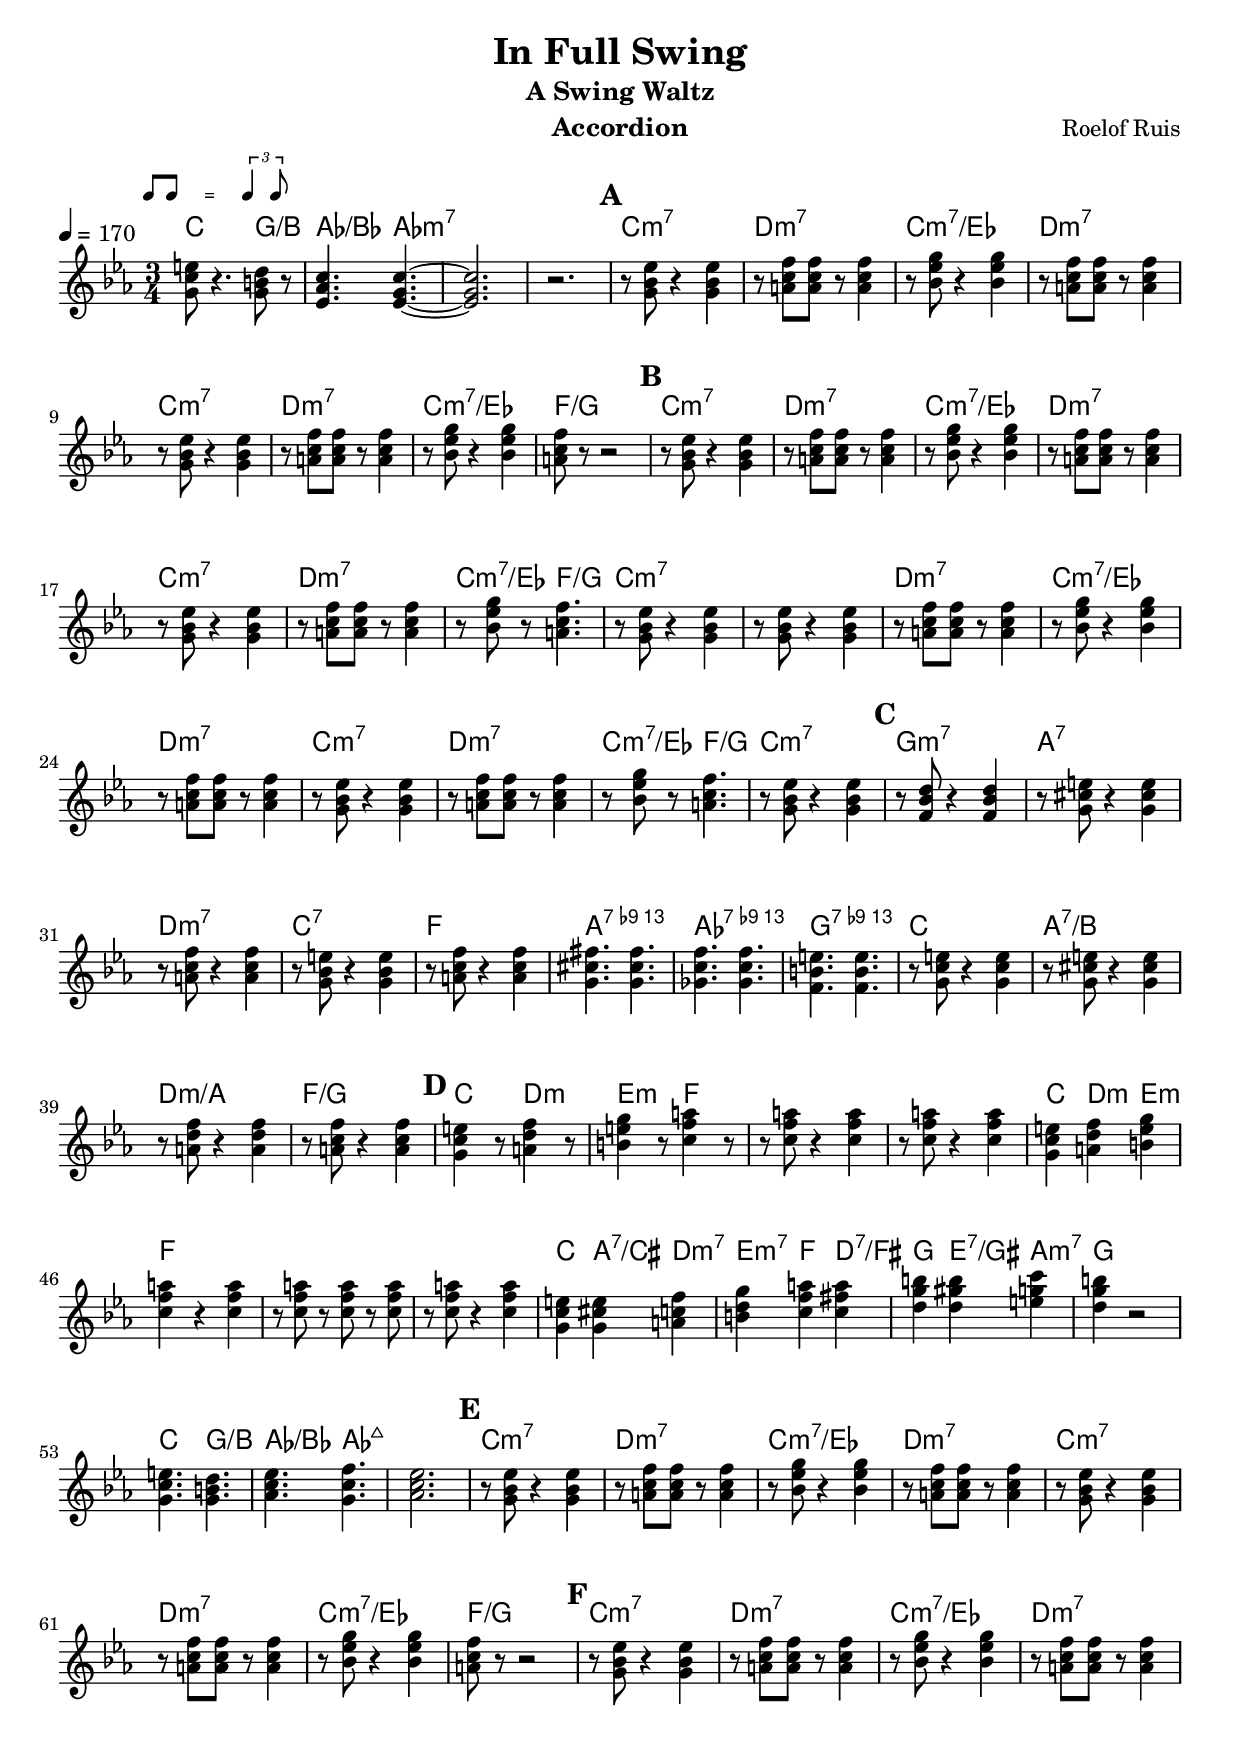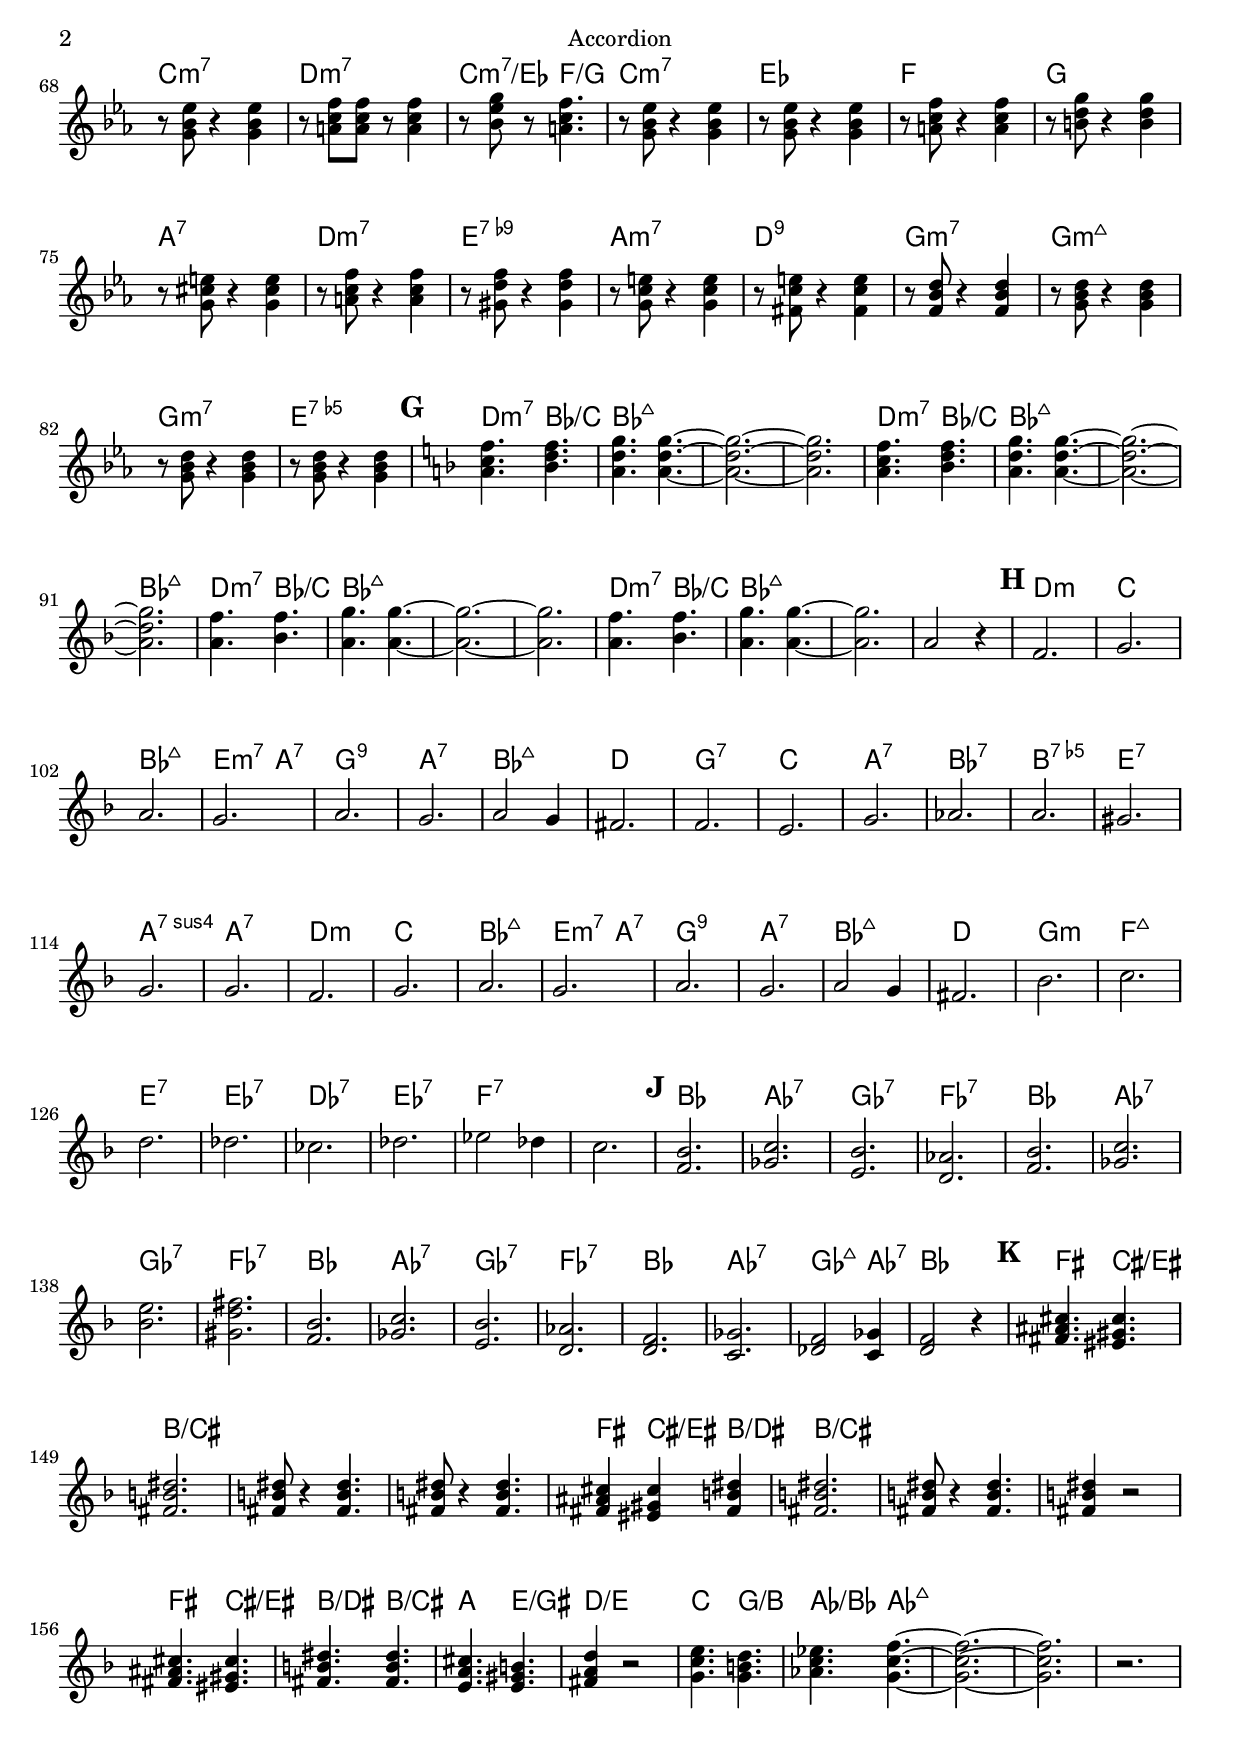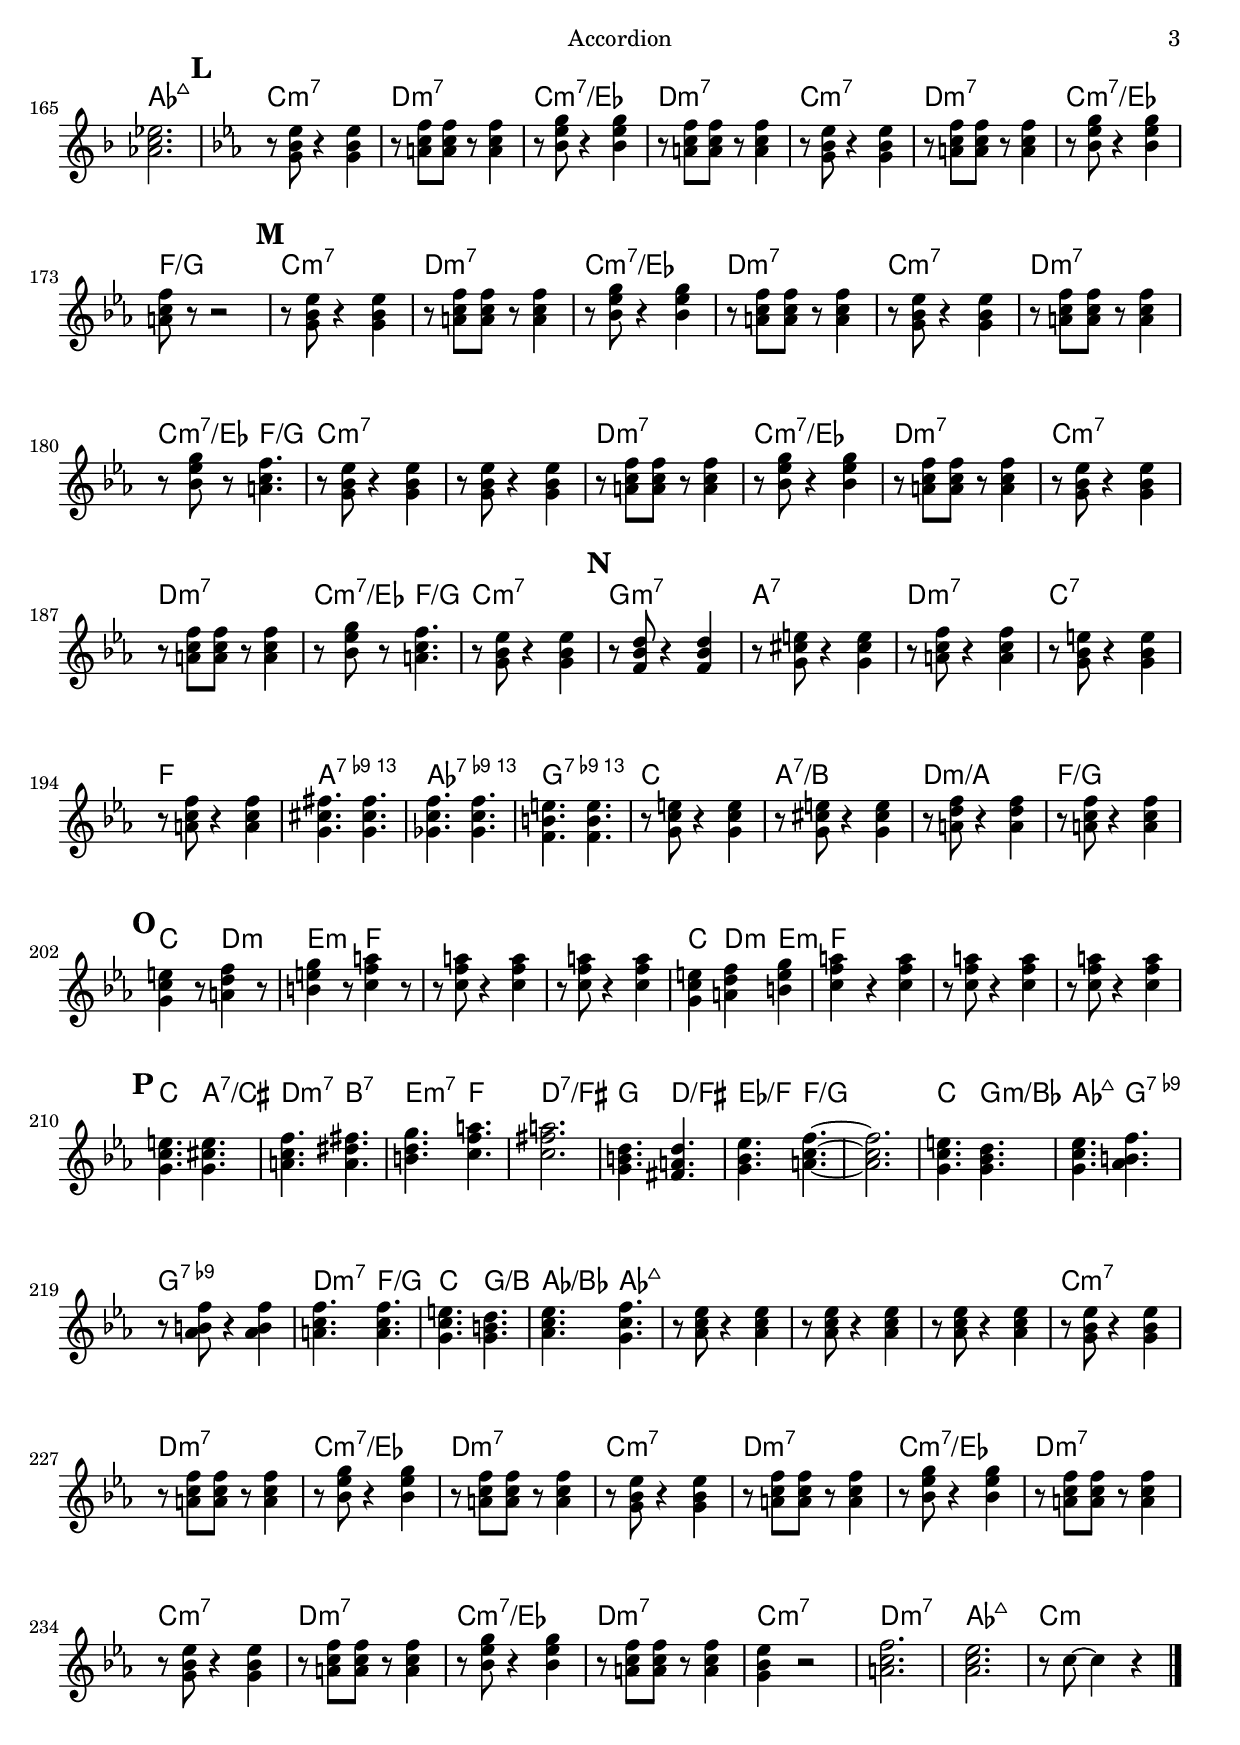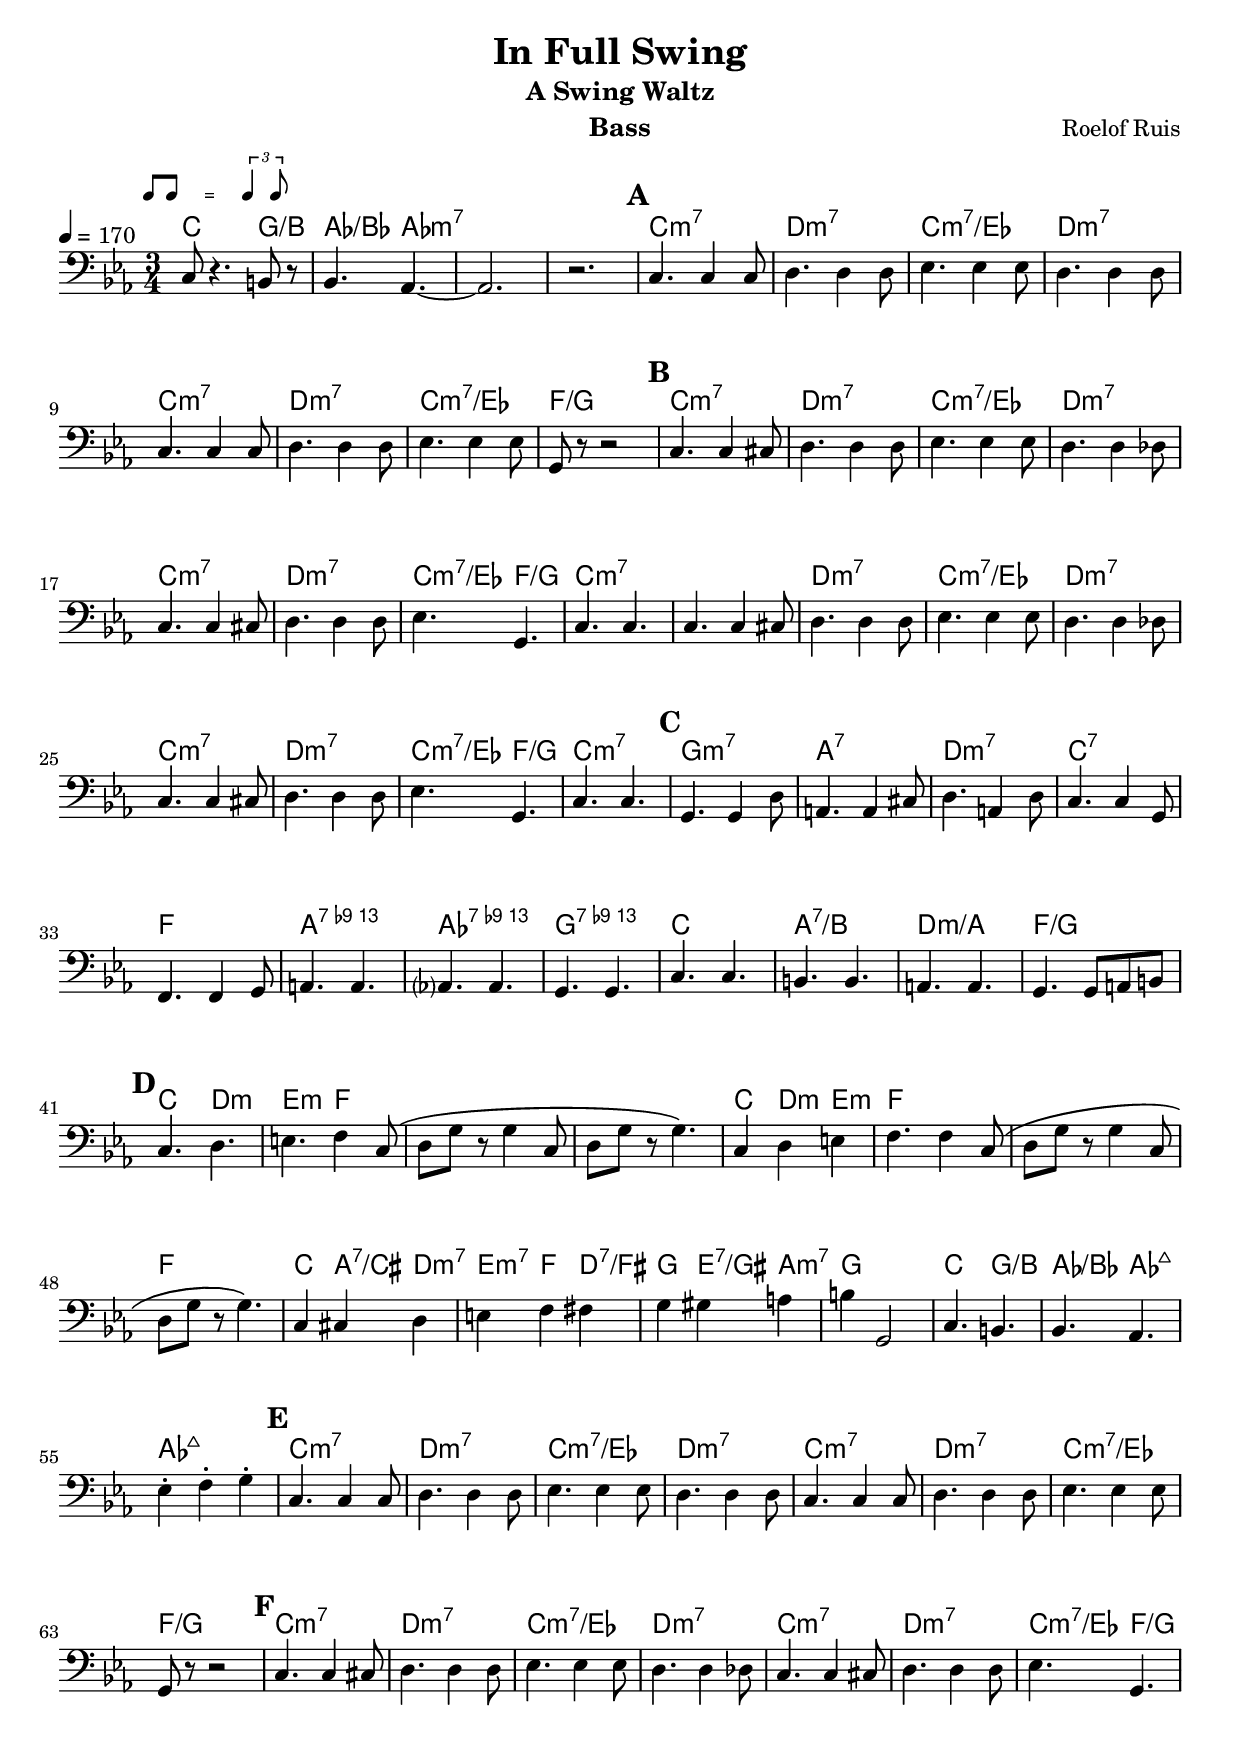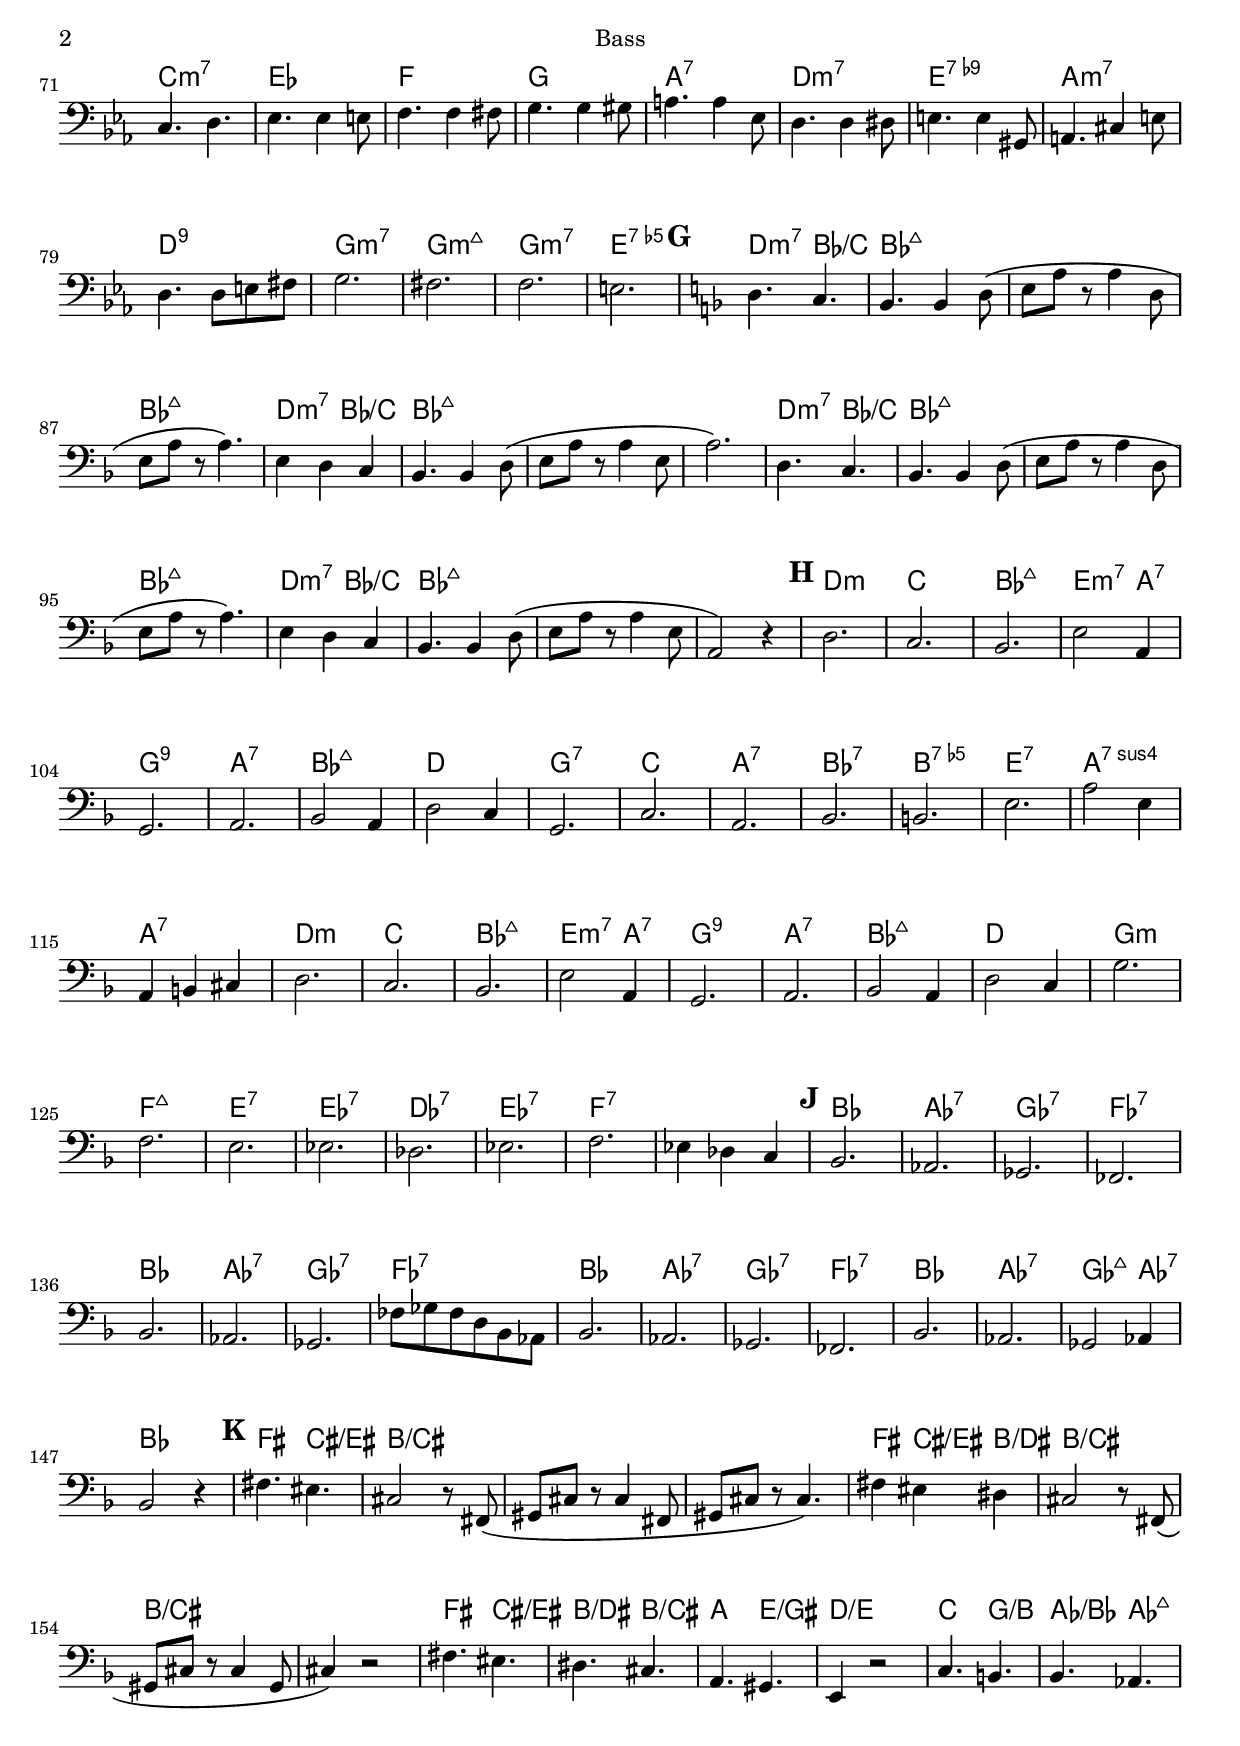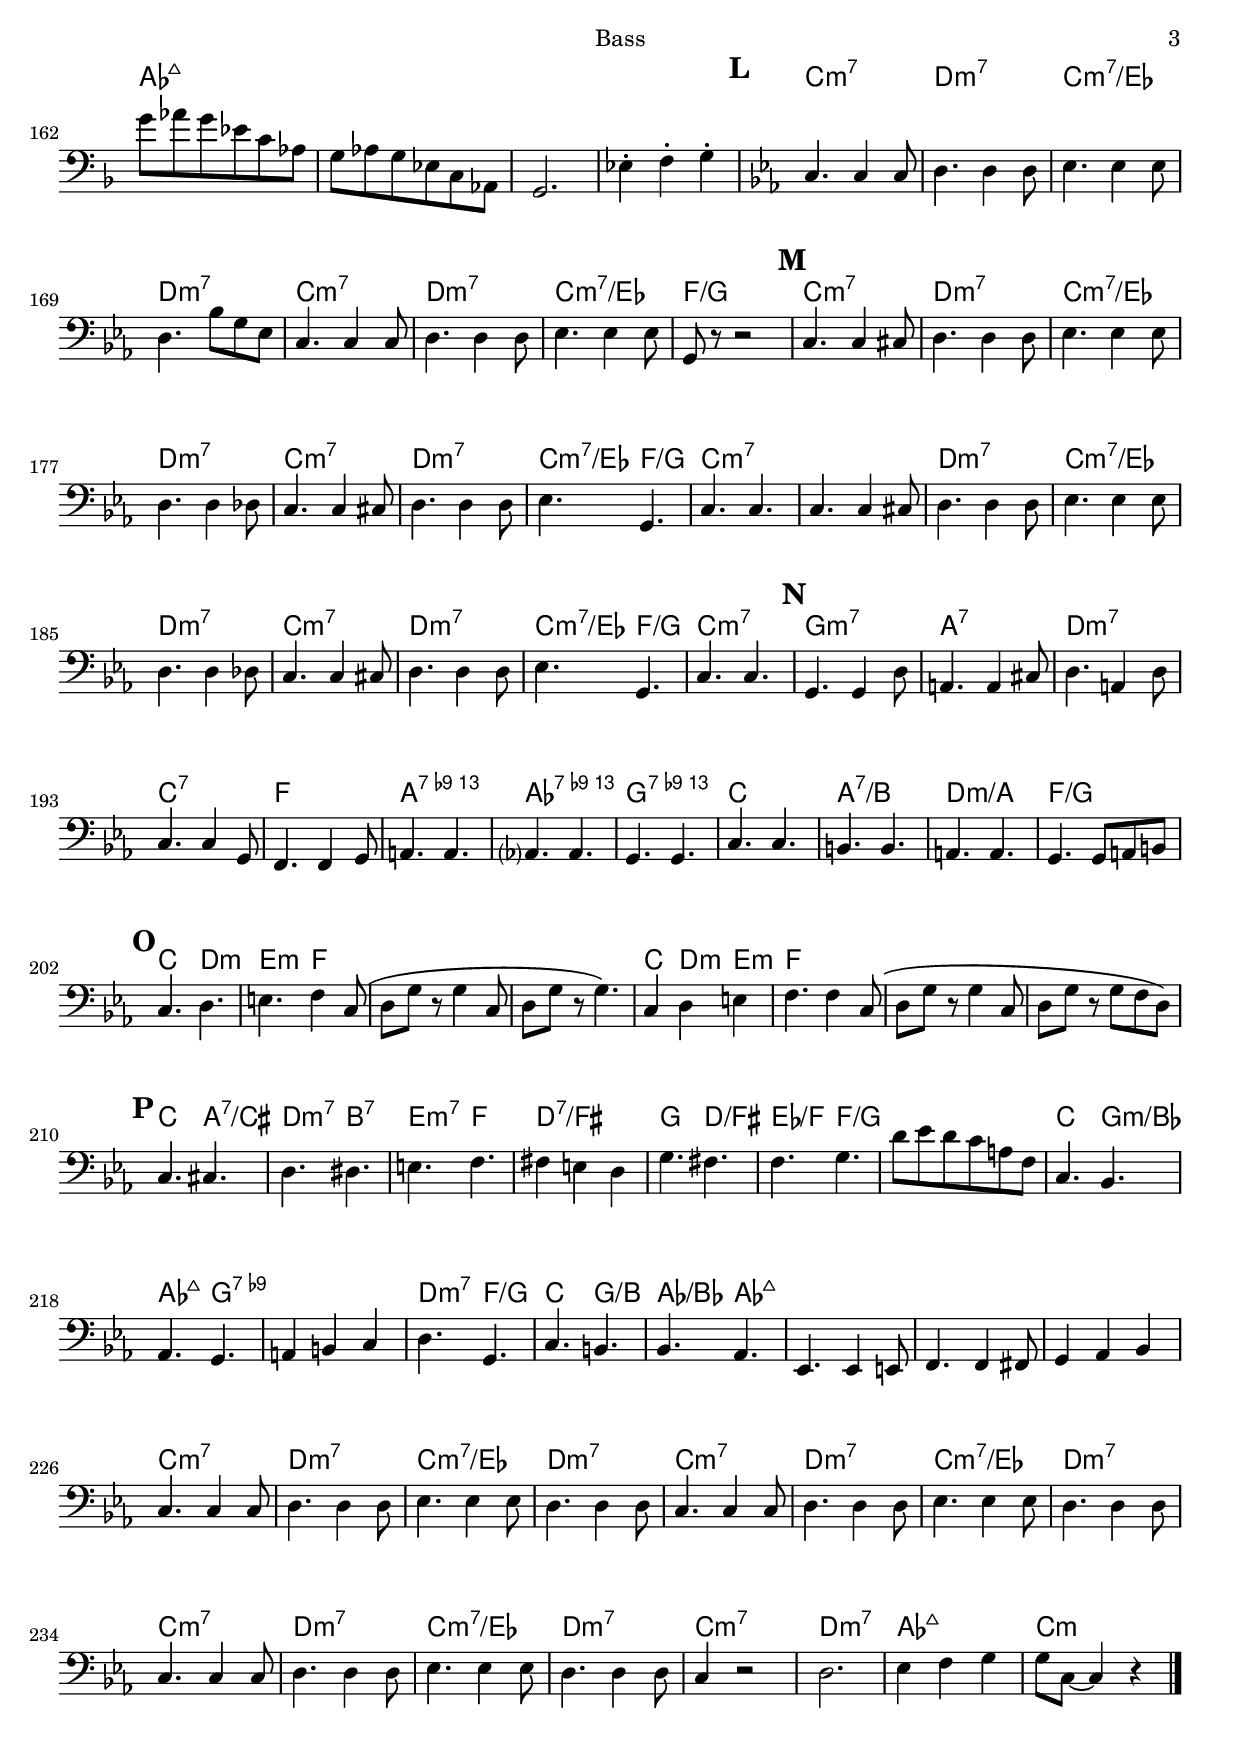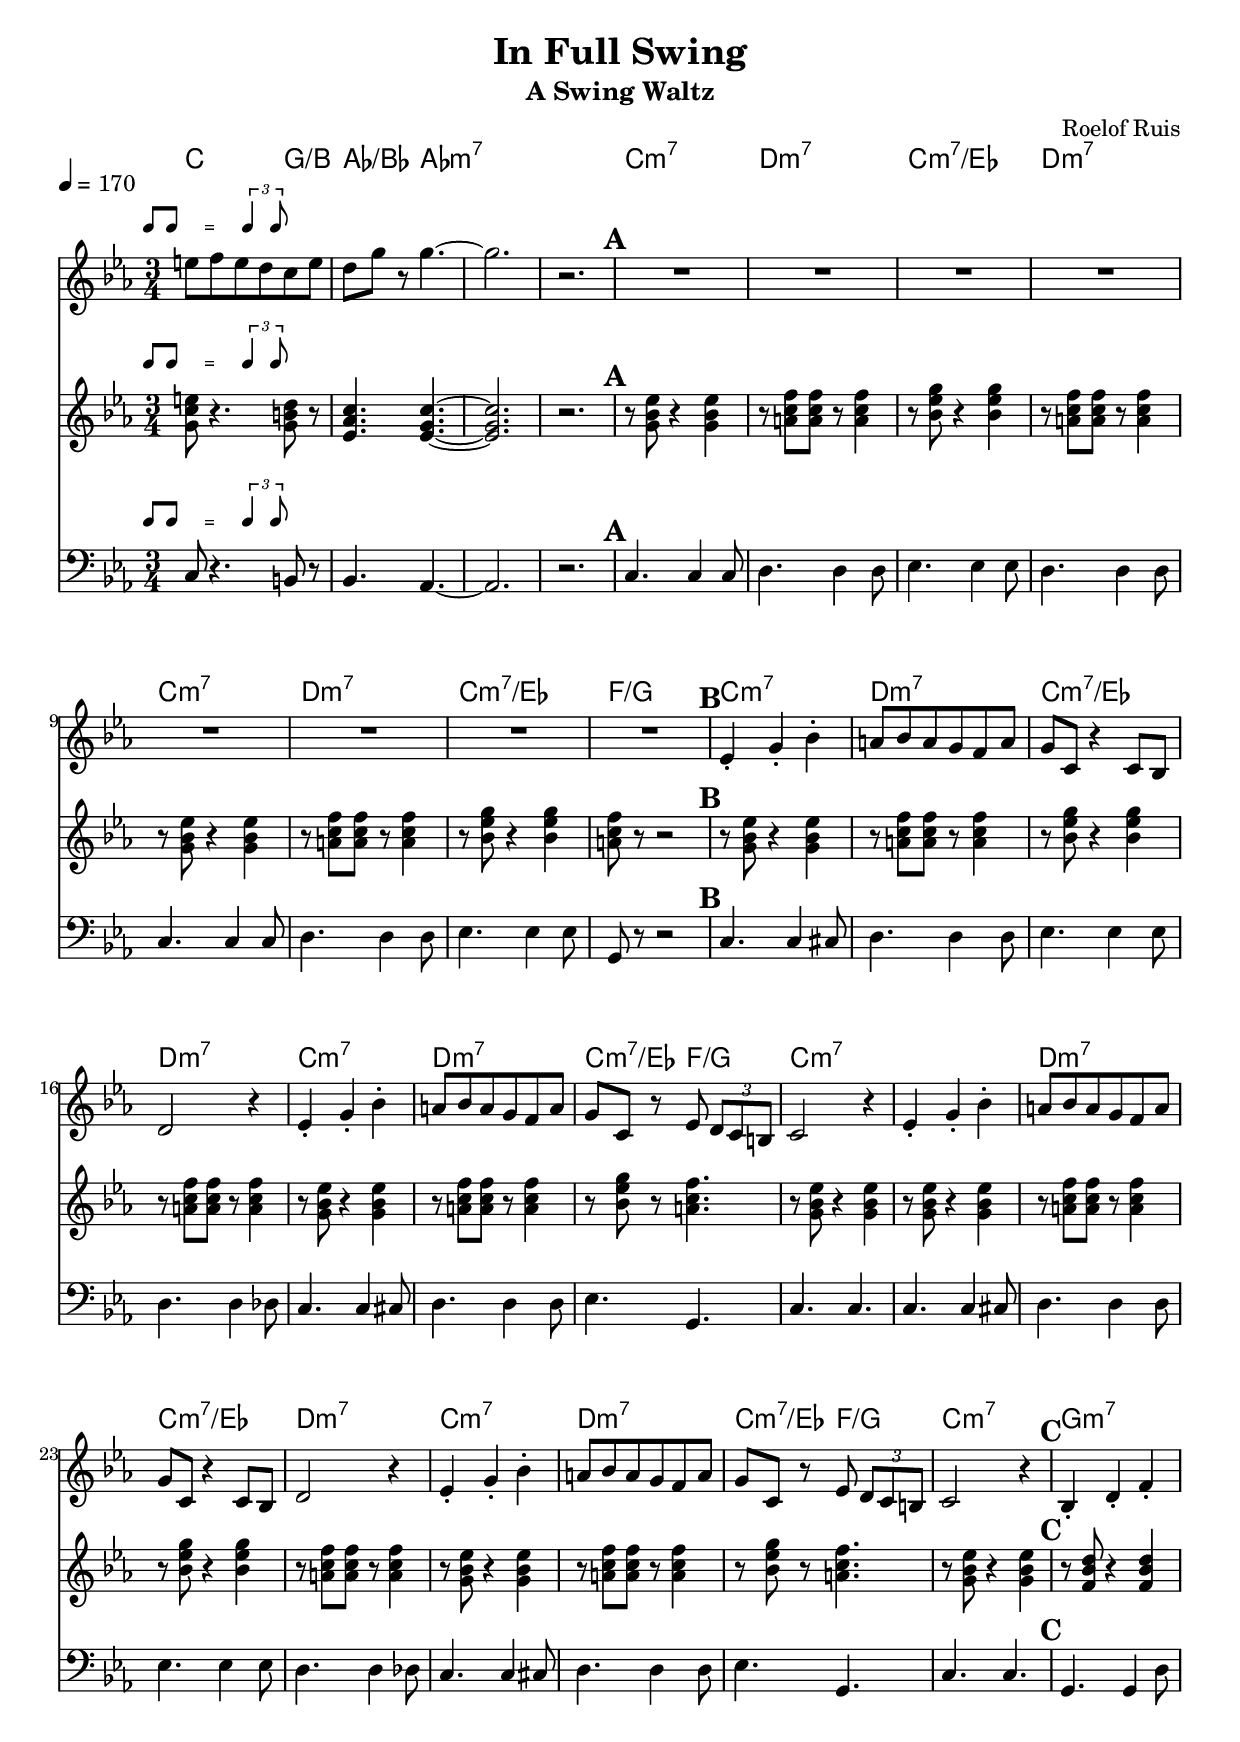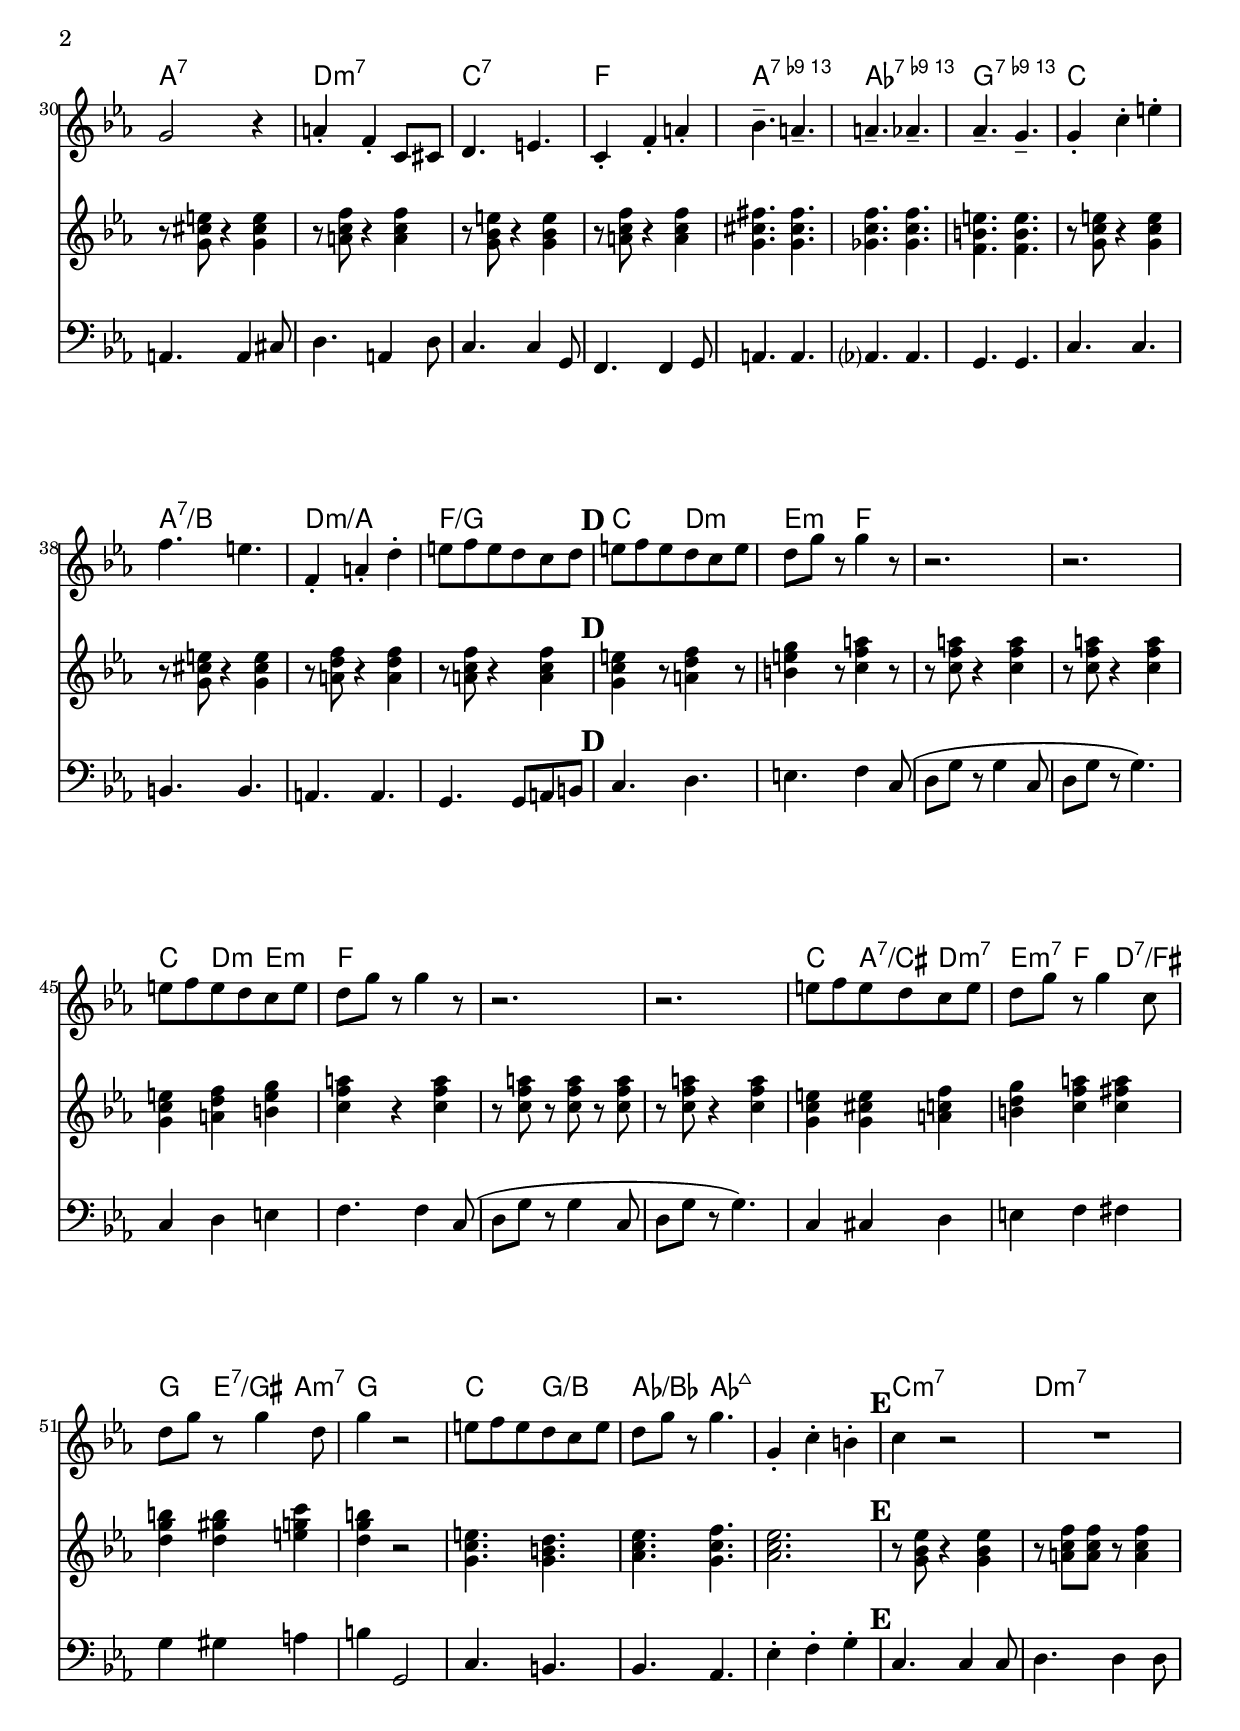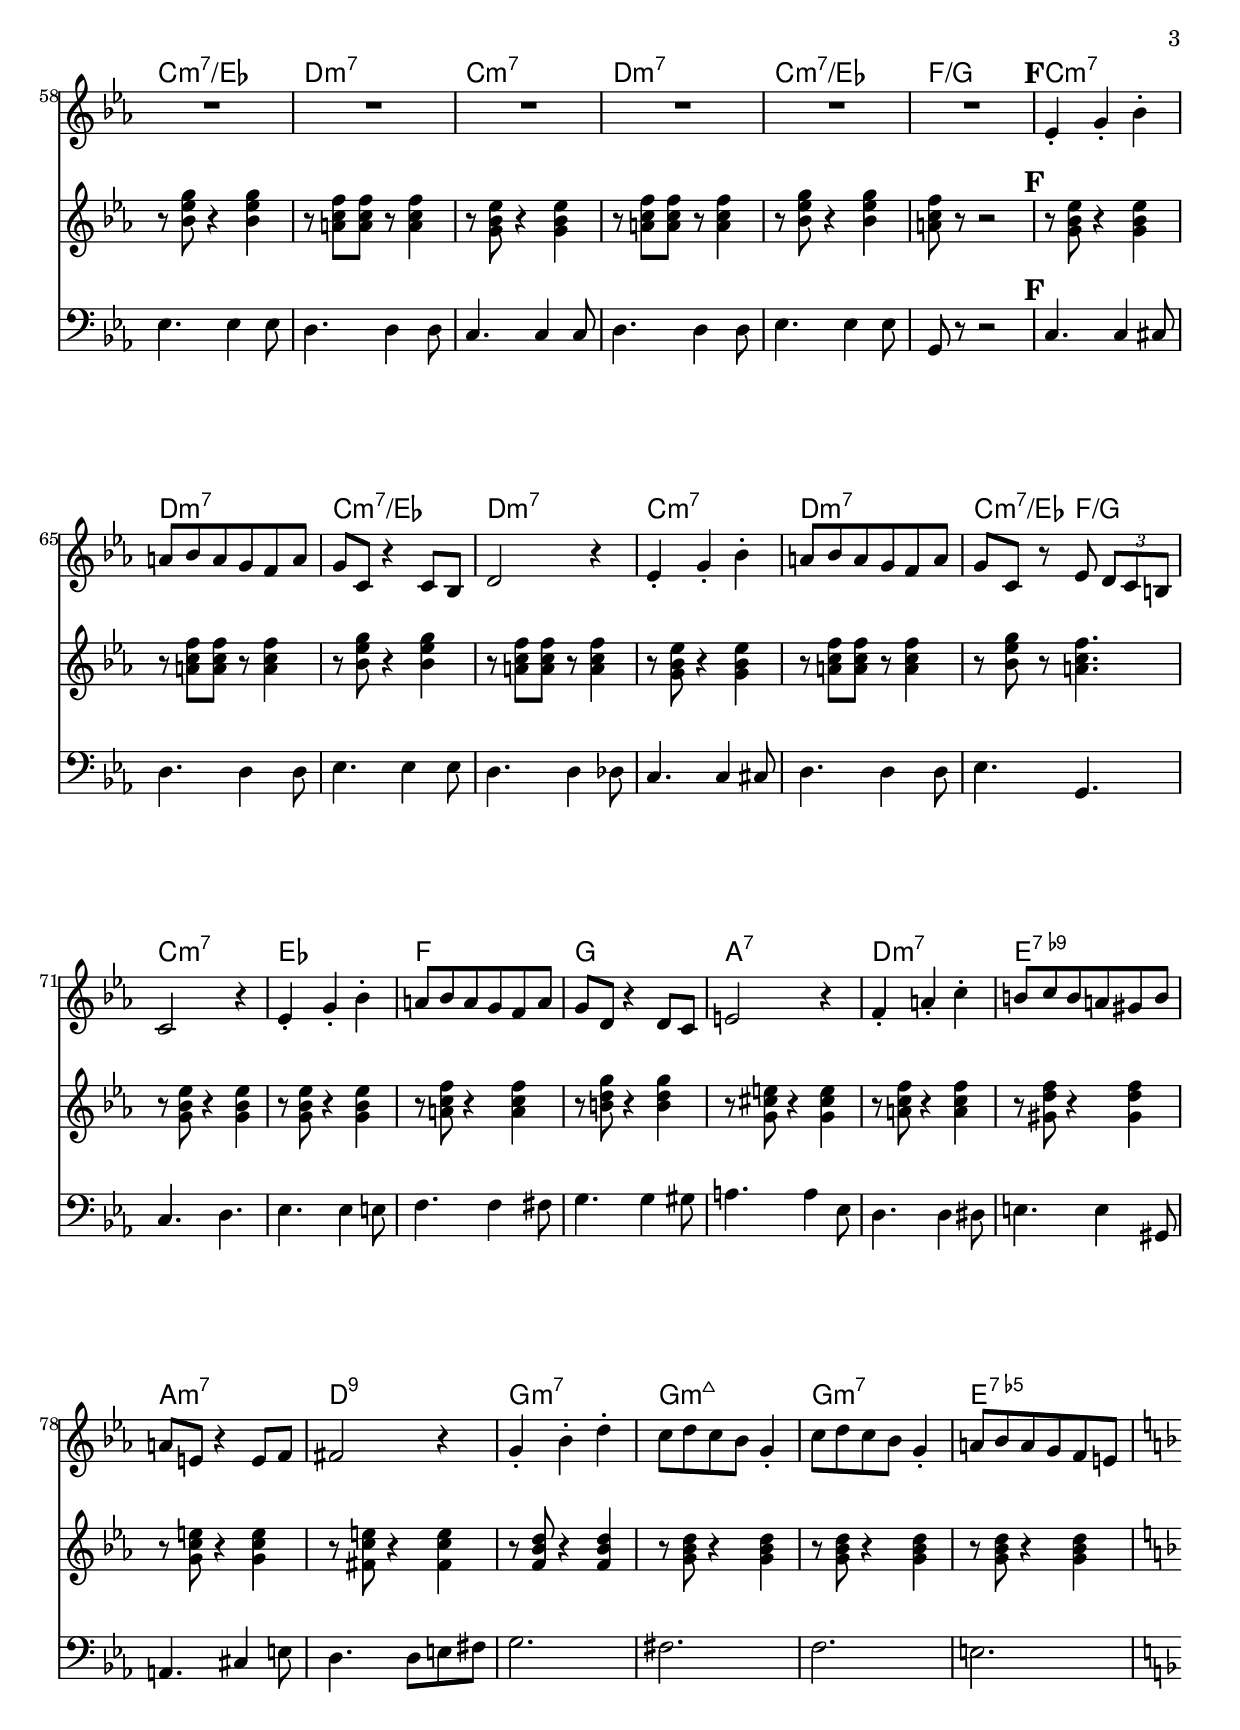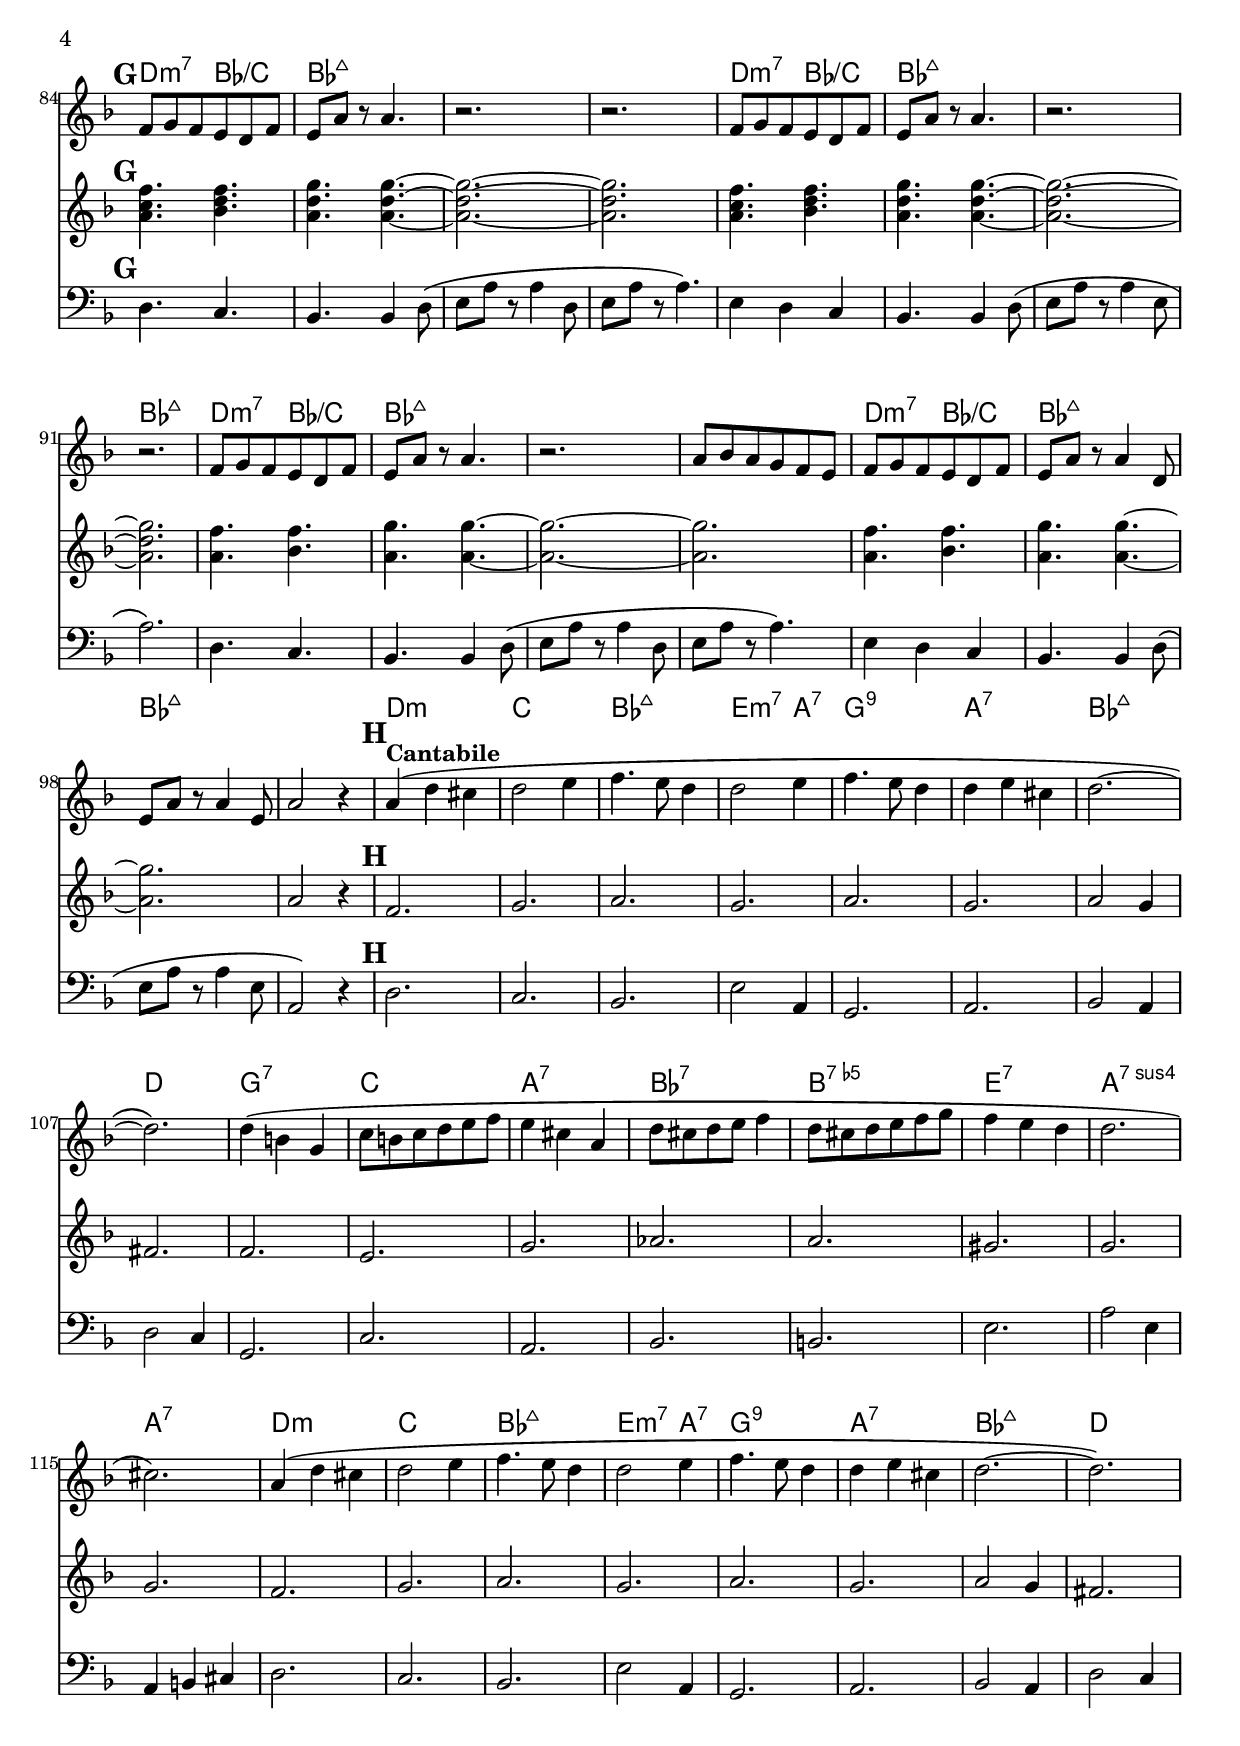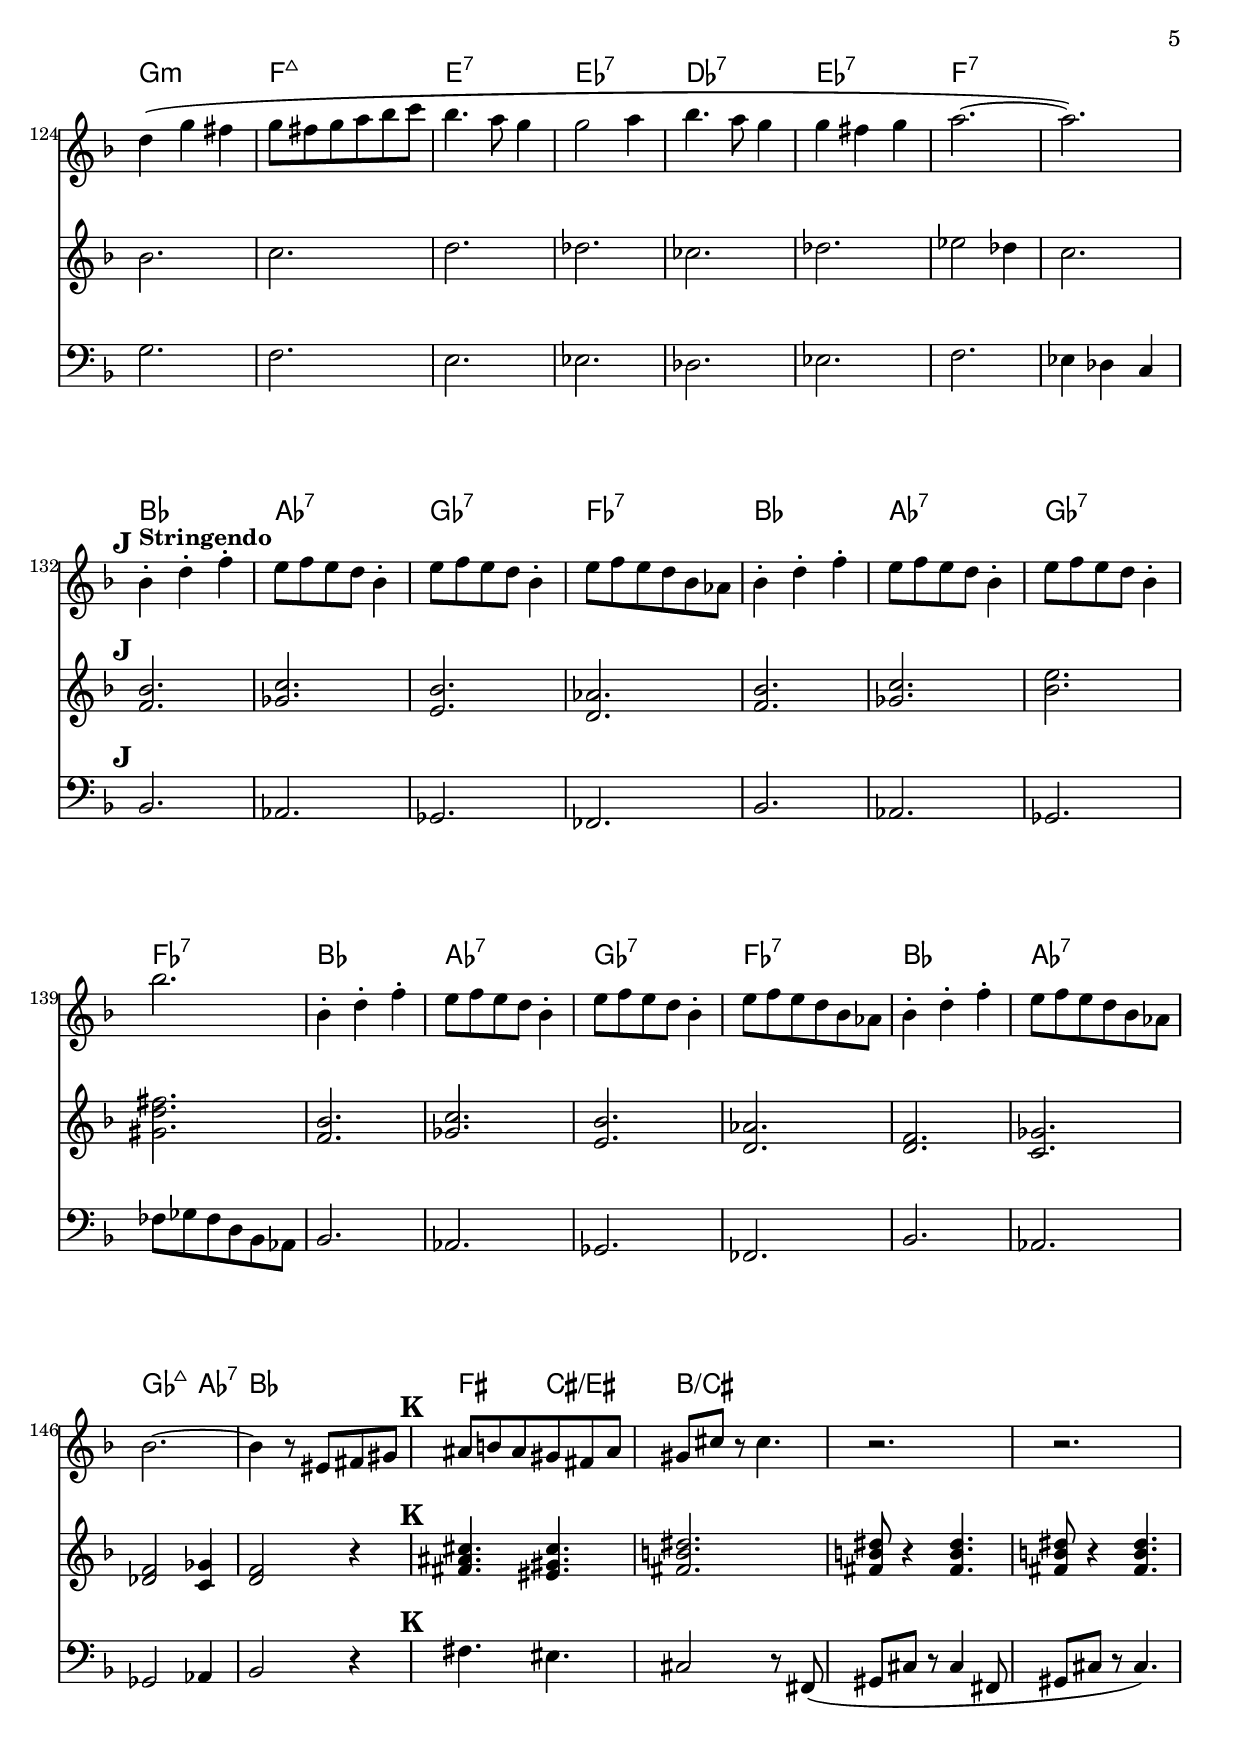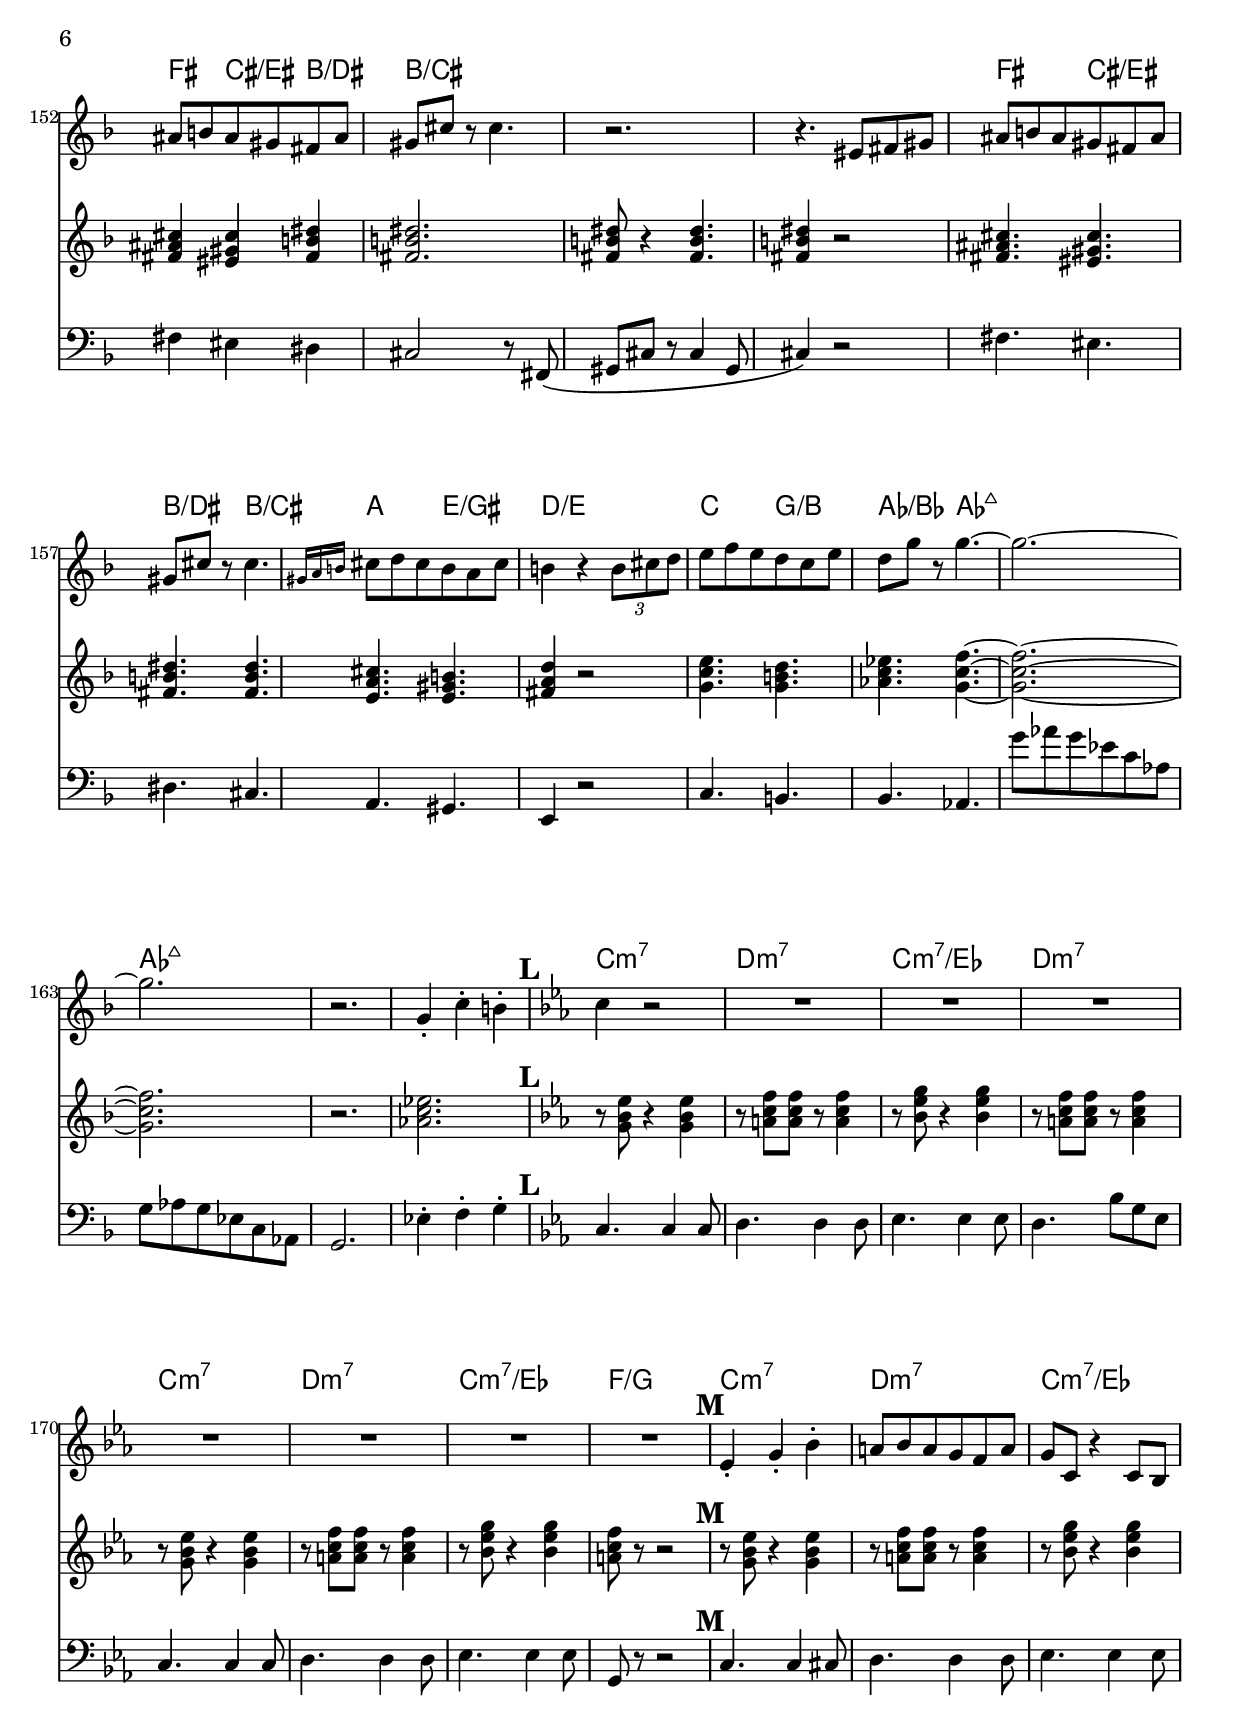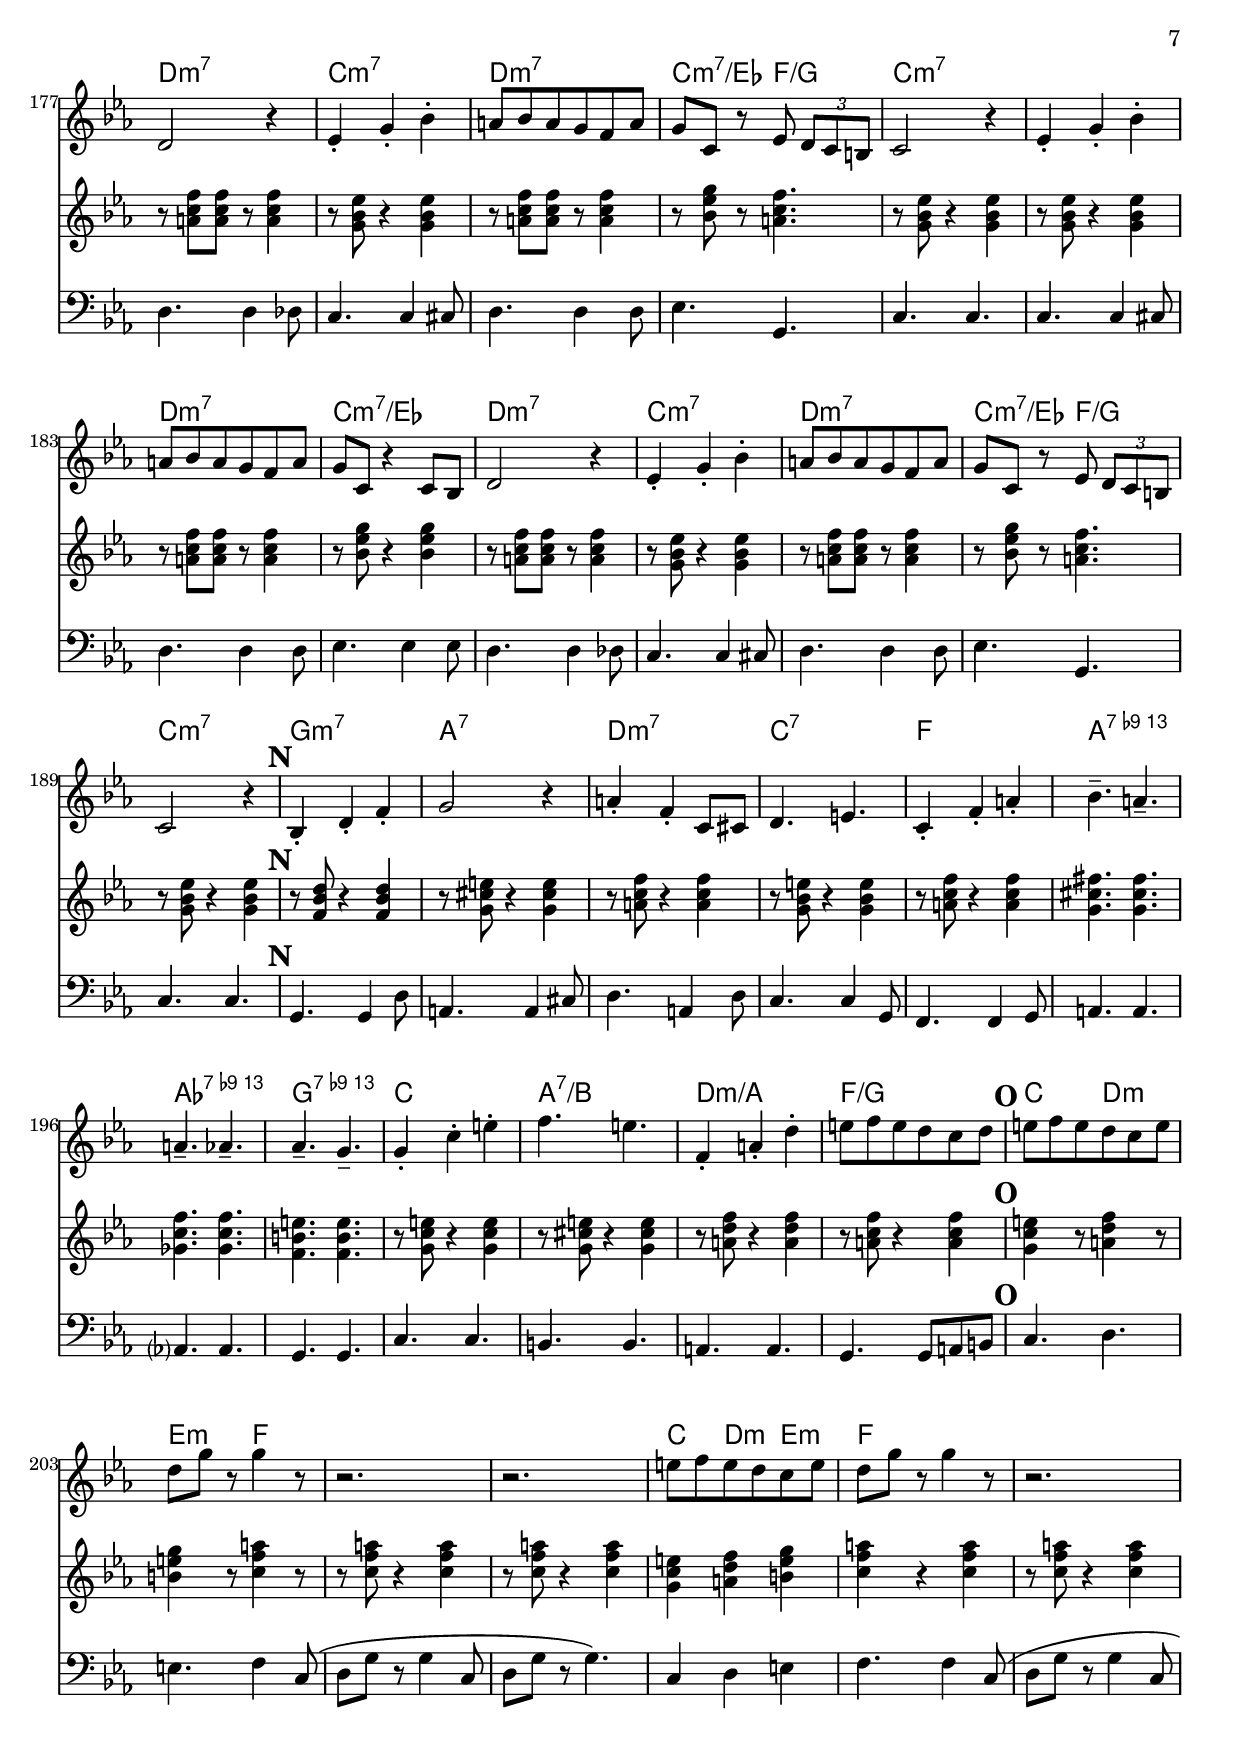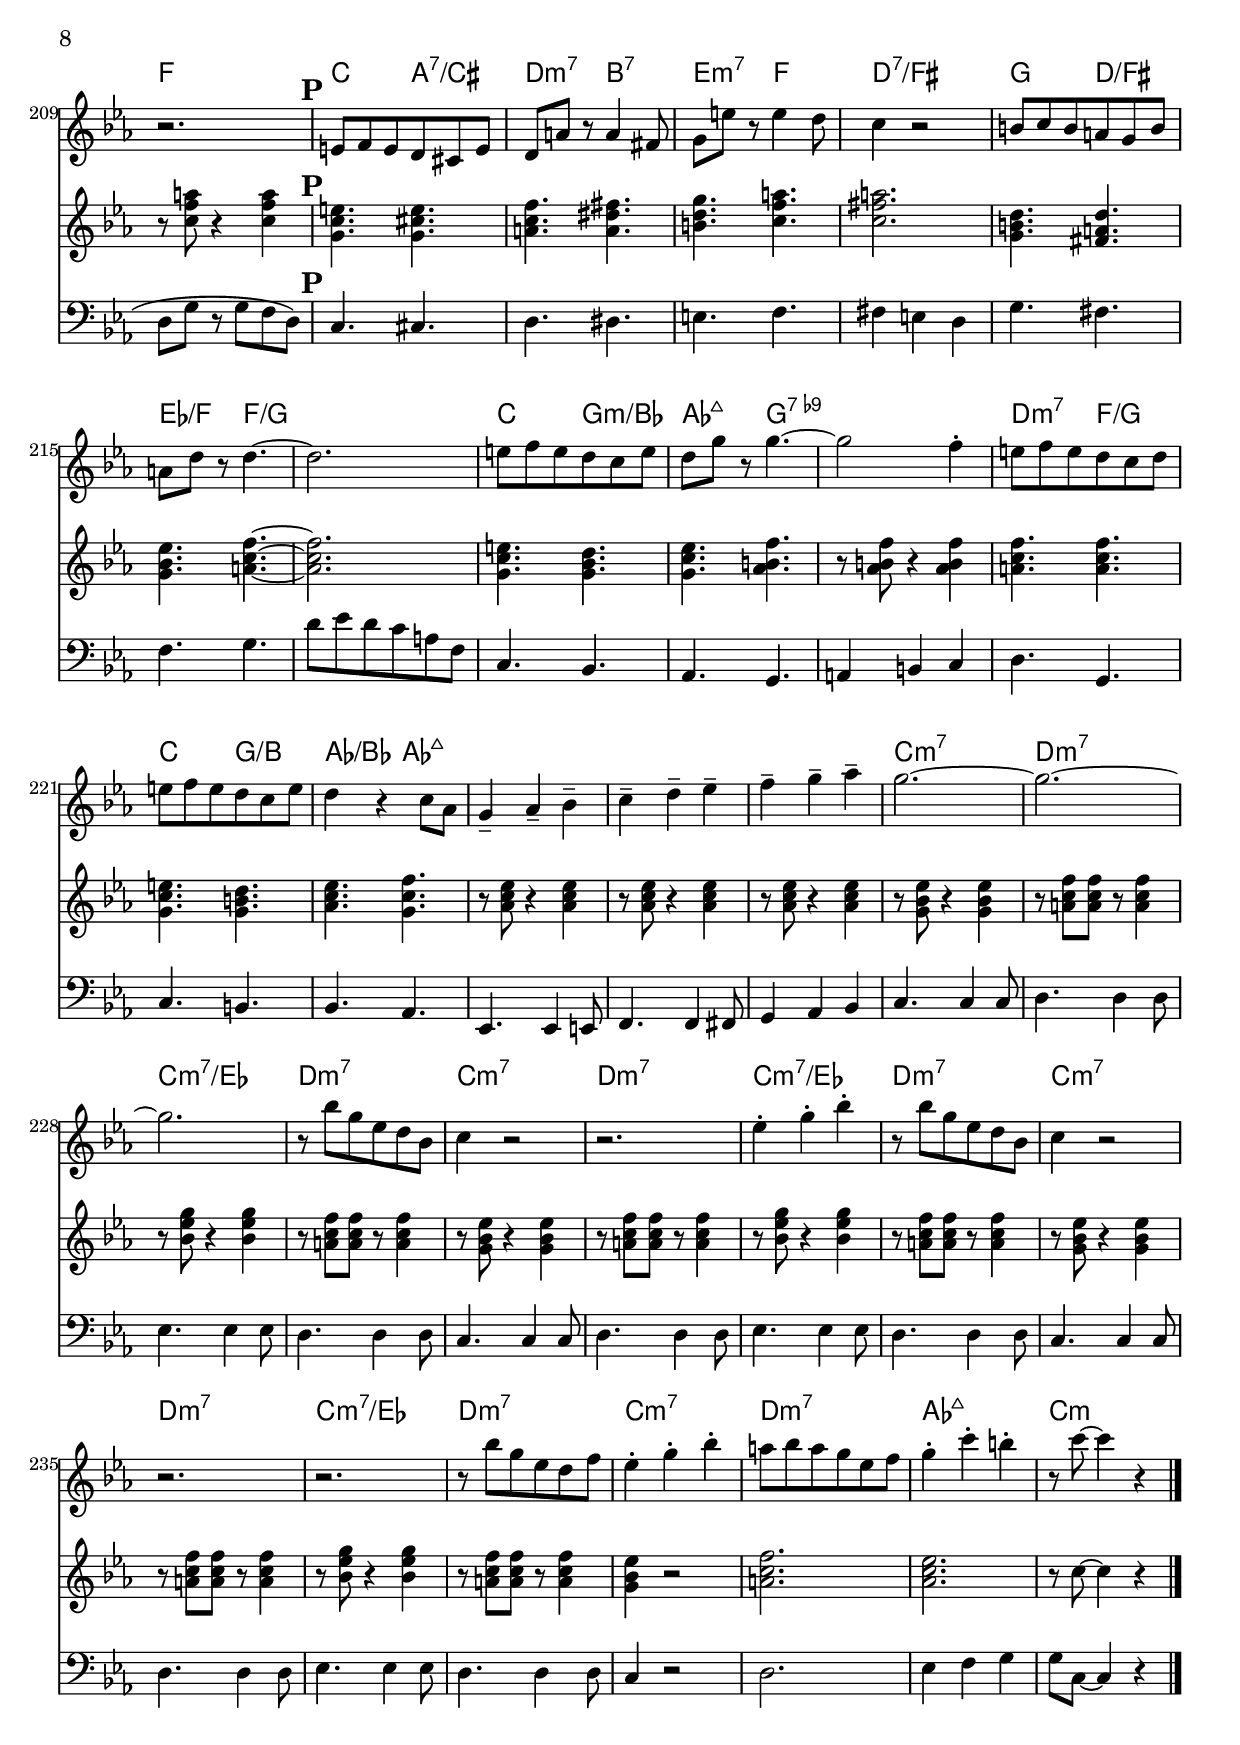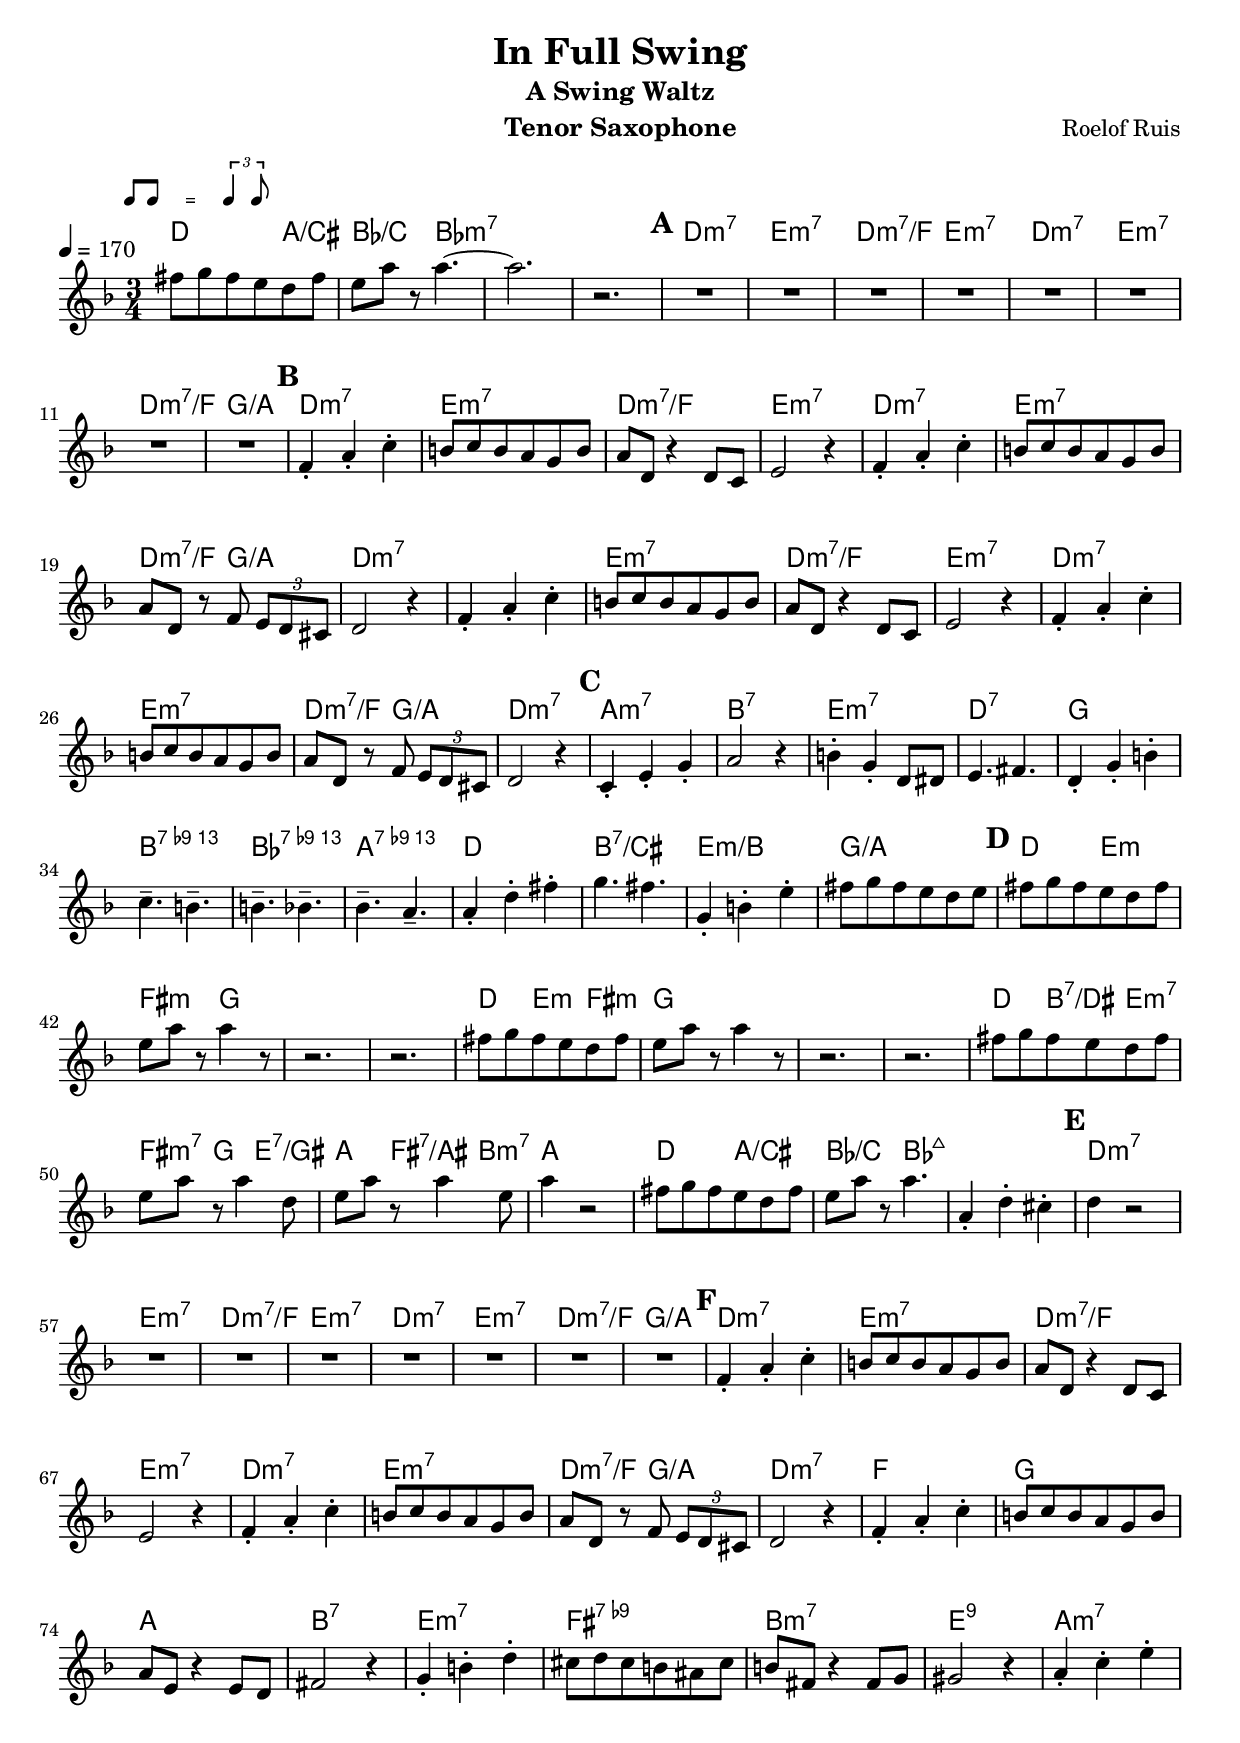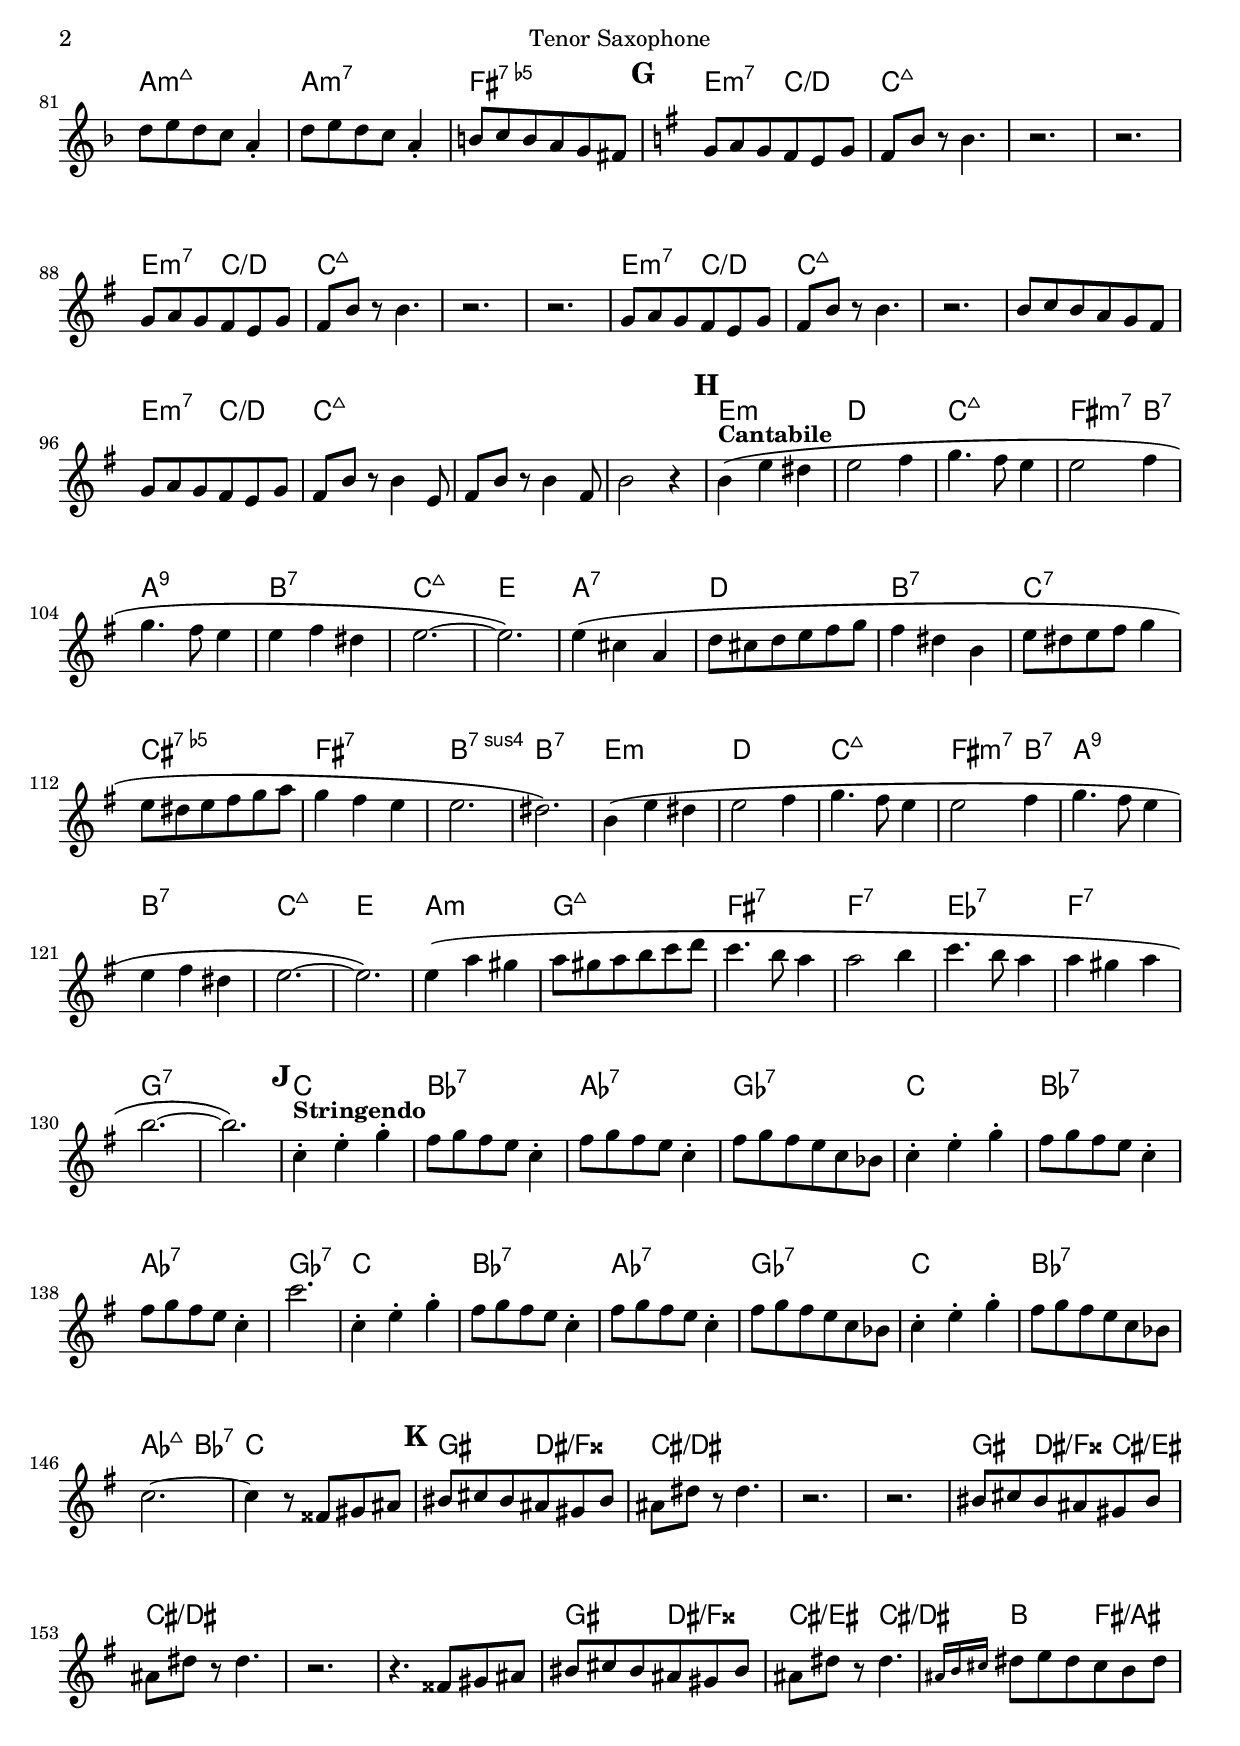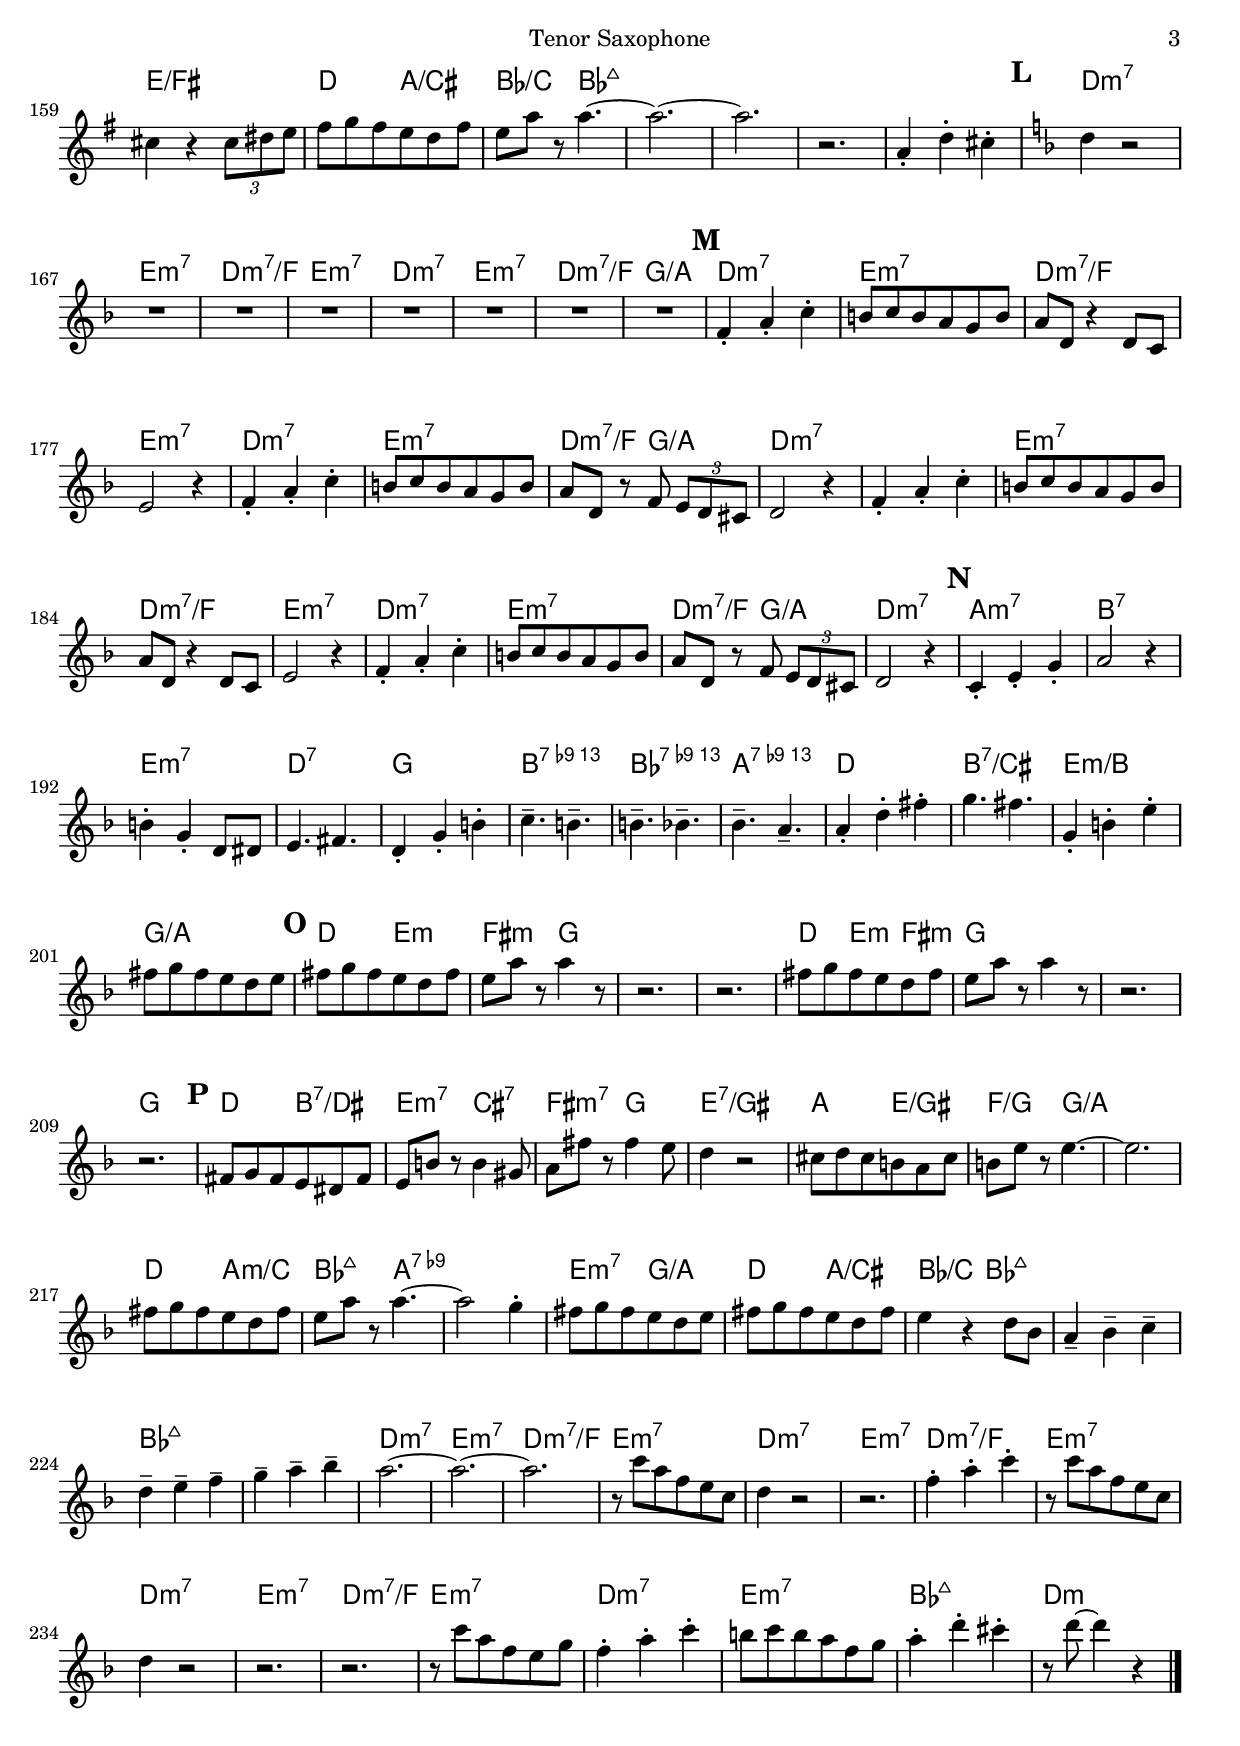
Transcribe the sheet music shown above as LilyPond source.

\version "2.24"

\include "swing.ly"

doubleQuaver = \markup \rhythm { 8[ 8] }
tupletII = \markup \rhythm { \tuplet 3/2 { 4 8 } }

globalOptions = {
  \compressEmptyMeasures
  \tweak font-size -2
  \textMark \markup \pad-around #1 { \doubleQuaver = \tupletII }
  \numericTimeSignature
  \key c \minor
  \once \override Score.MetronomeMark.X-offset = #0
  \tempo 4=170
}

chordmusic = \chordmode {
  \set chordChanges = ##t
  c2 g4/b |
  as4./bes as4.:m7 |
  s2. s2. |
  
  c2.:m7 |
  d2.:m7 |
  c2.:m7/es |
  d2.:m7 |
  c2.:m7 |
  d2.:m7 |
  c2.:m7/es |
  f2./g
  c2.:m7 |
  d2.:m7 |
  c2.:m7/es |
  d2.:m7 |
  c2.:m7 |
  d2.:m7 |
  c4.:m7/es f4./g |
  c2.:m7 |
  c2.:m7 |
  d2.:m7 |
  c2.:m7/es |
  d2.:m7 |
  c2.:m7 |
  d2.:m7 |
  c4.:m7/es f/g |
  c2.:m7 |
  
  g2.:m7 |
  a2.:7 |
  d2.:m7 |
  c2.:7 |
  f2. |
  a:9-.13 |
  as:9-.13 |
  g:9-.13 |
  c2. |
  a2.:7/b |
  d2.:m/a |
  f2./g |
  
  c4. d:m |
  e:m f |
  f2. |
  f2. |
  c4 d:m e:m |
  f2. |
  f2. |
  f2. |
  
  c4 a:7/cis d:m7 |
  e:m7 f d:7/fis |
  g e:7/gis a:m7 |
  g2. |
  
  c4. g/b |
  as/bes as:maj7 |
  as2.:maj7
  
  c2.:m7 |
  d2.:m7 |
  c2.:m7/es |
  d2.:m7 |
  c2.:m7 |
  d2.:m7 |
  c2.:m7/es |
  f2./g
  
  c2.:m7 |
  d2.:m7 |
  c2.:m7/es |
  d2.:m7 |
  c2.:m7 |
  d2.:m7 |
  c4.:m7/es f4./g |
  c2.:m7 |
  es2. |
  f2. |
  g2. |
  a2.:7 |
  d2.:m7 |
  e2.:7.9- |
  a:m7 |
  d:9 |
  g:m7 |
  g:m7+ |
  g:m7 |
  e:7.5-
  
  d4.:m7 bes/c |
  bes2.:maj7 |
  bes2.:maj7 |
  bes2.:maj7 |
  
  d4.:m7 bes:/c |
  bes2.:maj7 |
  bes2.:maj7 |
  bes2.:maj7 |
  
  d4.:m7 bes/c |
  bes2.:maj7 |
  bes2.:maj7 |
  bes2.:maj7 |
  
  d4.:m7 bes/c |
  bes2.:maj7 |
  bes2.:maj7 |
  bes2.:maj7 |
  
  d2.:m |
  c2. |
  bes:maj7 |
  e2:m7 a4:7 |
  g2.:9 |
  a:7 |
  bes:maj7 |
  d |
  
  g:7 |
  c |
  a:7 |
  bes:7 |
  b:7.5- |
  e:7 |
  a:7sus4 |
  a:7 |
  
  d2.:m |
  c2. |
  bes:maj7 |
  e2:m7 a4:7 |
  g2.:9 |
  a:7 |
  bes:maj7 |
  d |
  
  g:m |
  f:maj7 |
  e:7 |
  es:7 |
  des:7 |
  es:7 |
  f:7 |
  f:7 |
  
  bes2. |
  as:7 |
  ges:7 |
  fes:7 |

  bes2. |
  as:7 |
  ges:7 |
  fes:7 |

  bes2. |
  as:7 |
  ges:7 |
  fes:7 |
  
  bes2. |
  as:7 |
  ges2:maj7 as4:7 |
  bes2. |
  
  fis4. cis/eis |
  b2./cis |
  b2./cis |
  b2./cis |
  fis4 cis/eis b/dis |
  b2./cis
  b2./cis |
  b2./cis
  
  fis4. cis/eis |
  b/dis b/cis |
  
  a4. e/gis |
  d2./e
  
  c4. g/b |
  as/bes as:maj7 |
  as2.:maj7 |
  as:maj7 |
  as:maj7
  as:maj7 |

  c2.:m7 |
  d2.:m7 |
  c2.:m7/es |
  d2.:m7
  c2.:m7 |
  d2.:m7 |
  c2.:m7/es |
  f2./g
  
  c2.:m7 |
  d2.:m7 |
  c2.:m7/es |
  d2.:m7
  c2.:m7 |
  d2.:m7 |
  c4.:m7/es f/g |
  c2.:m7
  
  c2.:m7 |
  d2.:m7 |
  c2.:m7/es |
  d2.:m7
  c2.:m7 |
  d2.:m7 |
  c4.:m7/es f/g |
  c2.:m7
  
  g2.:m7 |
  a2.:7 |
  d2.:m7 |
  c2.:7 |
  f2. |
  a:9-.13 |
  as:9-.13 |
  g:9-.13 |
  c2. |
  a2.:7/b |
  d2.:m/a |
  f2./g |
  
  c4. d:m |
  e:m f |
  f2. |
  f2. |
  c4 d:m e:m |
  f2. |
  f2. |
  f2. |
  
  c4. a:7/cis |
  d:m7 b:7 |
  e:m7 f |
  d2.:7/fis |
  
  g4. d/fis |
  es/f f/g |
  f2./g |
  
  c4. g:m/bes |
  as:maj7 g:7.9- |
  g2.:7.9- |
  d4.:m7 f/g |
  c4. g/b |
  as/bes as:maj7 |
  as2.:maj7 |
  as:maj7 |
  as:maj7 |
  
  c2.:m7 |
  d:m7 |
  c:m7/es |
  d:m7 |
  c:m7 |
  d:m7 |
  c:m7/es |
  d:m7 |
  c:m7 |
  d:m7 |
  c:m7/es |
  d:m7 |
  c:m7 |
  d:m7 |
  as:maj7 |
  c:m |
  
}

tenorSax = \relative c'' {
  \globalOptions
  \clef treble
  \time 3/4
  
  % Opening
  e8 f e d c e |
  d g r8 g4.~ |
  g2. |
  r2. |
  
  % Intro
  \mark \default
  R2.*4
  R2.*4
  
  % Theme
  \mark \default
  es,4-. g-. bes-. |
  a8 bes a g f a |
  g8 c, r4 c8 bes |
  d2 r4 |
  es4-. g-. bes-. |
  a8 bes a g f a |
  g8 c, r es \times 2/3 { d c b }
  c2 r4 |
  
  es4-. g-. bes-. |
  a8 bes a g f a |
  g8 c, r4 c8 bes |
  d2 r4 |
  es4-. g-. bes-. |
  a8 bes a g f a |
  g8 c, r es \times 2/3 { d c b }
  c2 r4 |
  
  % Variation I
  \mark \default
  bes4-. d-. f-. |
  g2 r4 |
  a4-. f-. c8 cis |
  d4. e4. |
  c4-. f-. a-. |
  bes4.-- a4.-- |
  a4.-- as4.-- |
  as4.-- g4.-- |
  g4-. c-. e-. |
  f4. e4. |
  f,4-. a-. d-. |
  e8 f e d c d |
  
  % Return I
  \mark \default
  e8 f e d c e |
  d g r8 g4 r8 |
  r2. |
  r2. |
  
  e8 f e d c e |
  d g r8 g4 r8 |
  r2. |
  r2. |
  
  e8 f e d c e |
  d g r8 g4 c,8 |
  d g r8 g4 d8 |
  g4 r2 |
  
  e8 f e d c e |
  d g r8 g4. |
  g,4-. c-. b-. |
  
  % Intro
  \mark \default
  c4 r2 |
  R2.*3 |
  R2.*4 |
  
  % Theme
  \mark \default
  es,4-. g-. bes-. |
  a8 bes a g f a |
  g8 c, r4 c8 bes |
  d2 r4 |
  es4-. g-. bes-. |
  a8 bes a g f a |
  g8 c, r es \times 2/3 { d c b }
  c2 r4 |
  
  % Theme Var
  es4-. g-. bes-. |
  a8 bes a g f a |
  g8 d r4 d8 c |
  e2 r4 |
  f4-. a-. c-. |
  b8 c b a gis b |
  a8 e r4 e8 f |
  fis2 r4 |
  g4-. bes-. d-. |
  c8 d c bes g4-. |
  c8 d c bes g4-. |
  a8 bes a g f e |
  
  % Vervolg
  \mark \default
  \key d \minor
  f8 g f e d f |
  e8 a r8 a4. |
  r2. |
  r2. |
  
  f8 g f e d f |
  e8 a r8 a4. |
  r2.
  r2.
  
  f8 g f e d f |
  e8 a r8 a4. |
  r2. |
  a8 bes a g f e |
  
  f8 g f e d f |
  e8 a r8 a4 d,8 |
  e8 a r8 a4 e8 |
  a2 r4 |
  
  % Lament
  \mark \default
  a4\(^\markup { \bold "Cantabile" } d cis |
  d2 e4 |
  f4. e8 d4 |
  d2 e4 |
  f4. e8 d4 |
  d4 e cis |
  d2.~ |
  d2.\) |
  
  d4\( b g |
  c8 b c d e f |
  e4 cis a |
  d8 cis d e f4 |
  d8 cis d e f g |
  f4 e d |
  d2. |
  cis2.\) |
  
  a4\( d cis |
  d2 e4 |
  f4. e8 d4 |
  d2 e4 |
  f4. e8 d4 |
  d4 e cis |
  d2.~ |
  d2.\) |
  
  d4\( g fis |
  g8 fis g a bes c |
  bes4. a8 g4 |
  g2 a4 |
  bes4. a8 g4 |
  g4 fis g |
  a2.~ |
  a2.\) |
  
  % Frissig
  \mark \default
  bes,4-.^\markup { \bold "Stringendo" } d-. f-. |
  e8 f e d bes4-. |
  e8 f e d bes4-. |
  e8 f e d bes as |
  bes4-. d-. f-. |
  e8 f e d bes4-. |
  e8 f e d bes4-. |
  bes'2. |
  
  bes,4-. d-. f-. |
  e8 f e d bes4-. |
  e8 f e d bes4-. |
  e8 f e d bes as |
  bes4-. d-. f-. |
  e8 f e d bes as |
  bes2.~ |
  bes4 r8 eis,8 fis gis |
  
  % Big Return
  \mark \default
  ais8 b ais gis fis ais |
  gis cis r8 cis4. |
  r2. |
  r2. |
  ais8 b ais gis fis ais |
  gis cis r8 cis4. |
  r2. |
  r4. eis,8 fis gis |
  
  ais8 b ais gis fis ais |
  gis cis r8 cis4. \grace { gis16 a b }  |
  cis8 d cis b a cis |
  b4 r4 \tuplet 3/2 { b8 cis d } |
  e8 f e d c e |
  d g r8 g4.~ |
  g2.~ |
  g2. |
  r2. |
  g,4-. c-. b-. |
  
  % Terug bij af
  \mark \default
  \key c \minor
  c4 r2 |
  R2.*3
  R2.*4
  
    % Theme
  \mark \default
  es,4-. g-. bes-. |
  a8 bes a g f a |
  g8 c, r4 c8 bes |
  d2 r4 |
  es4-. g-. bes-. |
  a8 bes a g f a |
  g8 c, r es \times 2/3 { d c b }
  c2 r4 |
  
  es4-. g-. bes-. |
  a8 bes a g f a |
  g8 c, r4 c8 bes |
  d2 r4 |
  es4-. g-. bes-. |
  a8 bes a g f a |
  g8 c, r es \times 2/3 { d c b }
  c2 r4 |
  
  % Variation I
  \mark \default
  bes4-. d-. f-. |
  g2 r4 |
  a4-. f-. c8 cis |
  d4. e4. |
  c4-. f-. a-. |
  bes4.-- a4.-- |
  a4.-- as4.-- |
  as4.-- g4.-- |
  g4-. c-. e-. |
  f4. e4. |
  f,4-. a-. d-. |
  e8 f e d c d |
  
  % Return I
  \mark \default
  e8 f e d c e |
  d g r8 g4 r8 |
  r2. |
  r2. |
  
  e8 f e d c e |
  d g r8 g4 r8 |
  r2.
  r2.

  % Ending
  \mark \default
  e,8 f e d cis e |
  d a' r8 a4 fis8 |
  g e' r8 e4 d8 |
  c4 r2 |
  
  b8 c b a g b |
  a d r8 d4.~ |
  d2.
  e8 f e d c e |
  d8 g r8 g4.~ |
  g2 f4-. |
  e8 f e d c d |
  e8 f e d c e |
  d4 r4 c8 as |
  g4-- as-- bes-- | 
  c-- d-- es-- |
  f-- g-- as-- |
  g2.~ |
  g2.~ |
  g2. |
  r8 bes8 g es d bes |
  c4 r2 |
  r2. |
  es4-. g-. bes-. |
  r8 bes g es d bes |
  c4 r2 |
  r2. |
  r2. |
  r8 bes' g es d f |
  es4-. g-. bes-. |
  a8 bes a g es f |
  g4-. c-. b-. |
  r8 c8~ c4 r4 |
  \bar "|."
 
}

accordion = \relative c'' {
  \globalOptions
  \clef treble
  \time 3/4
  
  % Opening
  <g c e>8 r4. <g b d>8 r8 |
  <es as c>4. <es~ g~ c~>4. |
  <es g c>2. |
  r2. 
  
  %Intro
  \mark \default
  r8 <g bes es>8 r4 <g bes es>4  |
  r8 <a c f> <a c f> r8 <a c f>4 |
  r8 <bes es g>8 r4 <bes es g>4 |
  r8 <a c f> <a c f> r8 <a c f>4 |

  r8 <g bes es>8 r4 <g bes es>4  |
  r8 <a c f> <a c f> r8 <a c f>4 |
  r8 <bes es g>8 r4 <bes es g>4 |
  <a c f>8 r8 r2 |
  
  % Theme
  \mark \default
  r8 <g bes es>8 r4 <g bes es>4  |
  r8 <a c f> <a c f> r8 <a c f>4 |
  r8 <bes es g>8 r4 <bes es g>4 |
  r8 <a c f> <a c f> r8 <a c f>4 |
  r8 <g bes es>8 r4 <g bes es>4  |
  r8 <a c f> <a c f> r8 <a c f>4 |
  r8 <bes es g>8 r8 <a c f>4. |
  r8 <g bes es>8 r4 <g bes es>4 |
  
  r8 <g bes es>8 r4 <g bes es>4  |
  r8 <a c f> <a c f> r8 <a c f>4 |
  r8 <bes es g>8 r4 <bes es g>4 |
  r8 <a c f> <a c f> r8 <a c f>4 |
  r8 <g bes es>8 r4 <g bes es>4  |
  r8 <a c f> <a c f> r8 <a c f>4 |
  r8 <bes es g>8 r8 <a c f>4. |
  r8 <g bes es>8 r4 <g bes es>4 |
  
  % Variation I
  \mark \default
  r8 <f bes d>8 r4 <f bes d>4 |
  r8 <g cis e>8 r4 <g cis e>4 |
  r8 <a c f>8 r4 <a c f>4 |
  r8 <g bes e>8 r4 <g bes e>4 |
  r8 <a c f>8 r4 <a c f>4 |
  <g cis fis>4. <g cis fis>4. |
  <ges c f>4. <ges c f>4. |
  <f b e>4. <f b e>4. |
  r8 <g c e>8 r4 <g c e>4 |
  r8 <g cis e>8 r4 <g cis e>4 |
  r8 <a d f>8 r4 <a d f>4 |
  r8 <a c f>8 r4 <a c f>4 |
  
  % Return I
  \mark \default
  <g c e>4 r8 <a d f>4 r8 |
  <b e g>4 r8 <c f a>4 r8 |
  r8 <c f a>8 r4 <c f a>4 |
  r8 <c f a>8 r4 <c f a>4 |
  
  <g c e>4 <a d f> <b e g> |
  <c f a>4 r4 <c f a>4 |
  r8 <c f a>8 r8 <c f a> r8 <c f a>8 |
  r8 <c f a>8 r4 <c f a>4 |
  
  <g c e>4 <g cis e> <a c f> |
  <b d g> <c f a> <c fis a> |
  <d g b> <d gis b> <e g c> |
  <d g b>4 r2 |
  
  <g, c e>4. <g b d>4. |
  <as c es>4. <g c f>4. |
  <as c es>2. |
  
  %Intro
  \mark \default
  r8 <g bes es>8 r4 <g bes es>4  |
  r8 <a c f> <a c f> r8 <a c f>4 |
  r8 <bes es g>8 r4 <bes es g>4 |
  r8 <a c f> <a c f> r8 <a c f>4 |

  r8 <g bes es>8 r4 <g bes es>4  |
  r8 <a c f> <a c f> r8 <a c f>4 |
  r8 <bes es g>8 r4 <bes es g>4 |
  <a c f>8 r8 r2 |
  
  % Theme
  \mark \default
  r8 <g bes es>8 r4 <g bes es>4  |
  r8 <a c f> <a c f> r8 <a c f>4 |
  r8 <bes es g>8 r4 <bes es g>4 |
  r8 <a c f> <a c f> r8 <a c f>4 |
  r8 <g bes es>8 r4 <g bes es>4  |
  r8 <a c f> <a c f> r8 <a c f>4 |
  r8 <bes es g>8 r8 <a c f>4. |
  r8 <g bes es>8 r4 <g bes es>4 |
  
  % Theme Var
  r8 <g bes es>8 r4 <g bes es>4 |
  r8 <a c f>8 r4 <a c f>4 |
  r8 <b d g>8 r4 <b d g>4 |
  r8 <g cis e>8 r4 <g cis e>4 |
  r8 <a c f>8 r4 <a c f>4 |
  r8 <gis d' f>8 r4 <gis d' f>4 |
  r8 <g c e>8 r4 <g c e>4 |
  r8 <fis c' e>8 r4 <fis c' e>4 |
  r8 <f bes d>8 r4 <f bes d>4 |
  r8 <g bes d>8 r4 <g bes d>4 |
  r8 <g bes d>8 r4 <g bes d>4 |
  r8 <g bes d>8 r4 <g bes d>4 |
  
  % Vervolg
  \mark \default
  \key d \minor
  
  <a c f>4. <bes d f> |
  <a d g>4. <a~ d~ g~> |
  <a~ d~ g~>2. |
  <a d g>2. |
  
  <a c f>4. <bes d f> |
  <a d g>4. <a~ d~ g~> |
  <a~ d~ g~>2. |
  <a d g>2. |
  
  <a f'>4. <bes f'> |
  <a g'>4. <a~ g'~> |
  <a~ g'~>2. |
  <a g'>2. |
  
  <a f'>4. <bes f'> |
  <a g'>4. <a~ g'~> |
  <a g'>2. |
  a2 r4 |
  
  % Lament
  \mark \default
  f2. |
  g2. |
  a2. |
  g2. |
  a2. |
  g2. |
  a2 g4 |
  fis2. |
  
  f2. |
  e2. |
  g2. |
  as2. |
  a2. |
  gis2. |
  g2. |
  g2. |
  
  f2. |
  g2. |
  a2. |
  g2. |
  a2. |
  g2. |
  a2 g4 |
  fis2. |
  
  bes2. |
  c2. |
  d2. |
  des2. |
  ces2. |
  des2. |
  es2 des4 |
  c2. |
  
  % Frissig
  \mark \default
  <f, bes>2. |
  <ges c>2. |
  <e bes'>2. |
  <d as'>2. |
  <f bes>2. |
  <ges c>2. |
  <bes e>2. |
  <gis d' fis>2. |
  <f bes>2. |
  <ges c>2. |
  <e bes'>2. |
  <d as'>2. |
  <d f>2. |
  <c ges'>2. |
  <des f>2 <c ges'>4 |
  <d f>2 r4 |
  
  % Big Return
  \mark \default
  <fis ais cis>4. <eis gis cis> |
  <fis b dis>2. |
  <fis b dis>8 r4 <fis b dis>4. |
  <fis b dis>8 r4 <fis b dis>4. |
  <fis ais cis>4 <eis gis cis> <fis b dis> |
  <fis b dis>2. |
  <fis b dis>8 r4 <fis b dis>4. |
  <fis b dis>4 r2 |
  <fis ais cis>4. <eis gis cis> |
  <fis b dis>4. <fis b dis> |
  <e a cis>4. <e gis b>4. |
  <fis a d>4 r2 |
  <g c e>4. <g b d>4. |
  <as c es>4. <g~ c~ f~>4. |
  <g~ c~ f~>2. |
  <g c f>2. |
  r2. |
  <as c es>2. |
  
  % Terug bij af
  \mark \default
  \key c \minor
  r8 <g bes es>8 r4 <g bes es>4  |
  r8 <a c f> <a c f> r8 <a c f>4 |
  r8 <bes es g>8 r4 <bes es g>4 |
  r8 <a c f> <a c f> r8 <a c f>4 |

  r8 <g bes es>8 r4 <g bes es>4  |
  r8 <a c f> <a c f> r8 <a c f>4 |
  r8 <bes es g>8 r4 <bes es g>4 |
  <a c f>8 r8 r2 |
  
  % Theme
  \mark \default
  r8 <g bes es>8 r4 <g bes es>4  |
  r8 <a c f> <a c f> r8 <a c f>4 |
  r8 <bes es g>8 r4 <bes es g>4 |
  r8 <a c f> <a c f> r8 <a c f>4 |
  r8 <g bes es>8 r4 <g bes es>4  |
  r8 <a c f> <a c f> r8 <a c f>4 |
  r8 <bes es g>8 r8 <a c f>4. |
  r8 <g bes es>8 r4 <g bes es>4 |
  
  r8 <g bes es>8 r4 <g bes es>4  |
  r8 <a c f> <a c f> r8 <a c f>4 |
  r8 <bes es g>8 r4 <bes es g>4 |
  r8 <a c f> <a c f> r8 <a c f>4 |
  r8 <g bes es>8 r4 <g bes es>4  |
  r8 <a c f> <a c f> r8 <a c f>4 |
  r8 <bes es g>8 r8 <a c f>4. |
  r8 <g bes es>8 r4 <g bes es>4 |
  
  % Variation I
  \mark \default
  r8 <f bes d>8 r4 <f bes d>4 |
  r8 <g cis e>8 r4 <g cis e>4 |
  r8 <a c f>8 r4 <a c f>4 |
  r8 <g bes e>8 r4 <g bes e>4 |
  r8 <a c f>8 r4 <a c f>4 |
  <g cis fis>4. <g cis fis>4. |
  <ges c f>4. <ges c f>4. |
  <f b e>4. <f b e>4. |
  r8 <g c e>8 r4 <g c e>4 |
  r8 <g cis e>8 r4 <g cis e>4 |
  r8 <a d f>8 r4 <a d f>4 |
  r8 <a c f>8 r4 <a c f>4 |
  
  % Return I
  \mark \default
  <g c e>4 r8 <a d f>4 r8 |
  <b e g>4 r8 <c f a>4 r8 |
  r8 <c f a>8 r4 <c f a>4 |
  r8 <c f a>8 r4 <c f a>4 |
  
  <g c e>4 <a d f> <b e g> |
  <c f a>4 r4 <c f a>4 |
  r8 <c f a>8 r4 <c f a>4 |
  r8 <c f a>8 r4 <c f a>4 |
  
  % Ending
  \mark \default
  <g c e>4. <g cis e> |
  <a c f>4. <a dis fis> |
  <b d g>4. <c f a>4. |
  <c fis a>2. |
  
  <g b d>4. <fis a d> |
  <g bes es> <a~ c~ f~>4. |
  <a c f>2.
  
  <g c e>4. <g bes d> |
  <g c es>4. <as b f'> |
  r8 <as b f'>8 r4 <as b f'>4 |
  <a c f>4. <a c f>4. |
  <g c e>4. <g b d> |
  <as c es> <g c f> |
  
  r8 <as c es>8 r4 <as c es>4 |
  r8 <as c es>8 r4 <as c es>4 |
  r8 <as c es>8 r4 <as c es>4 |
  
  r8 <g bes es>8 r4 <g bes es>4  |
  r8 <a c f> <a c f> r8 <a c f>4 |
  r8 <bes es g>8 r4 <bes es g>4 |
  r8 <a c f> <a c f> r8 <a c f>4 |
  r8 <g bes es>8 r4 <g bes es>4  |
  r8 <a c f> <a c f> r8 <a c f>4 |
  r8 <bes es g>8 r4 <bes es g>4 |
  r8 <a c f> <a c f> r8 <a c f>4 |
  r8 <g bes es>8 r4 <g bes es>4  |
  r8 <a c f> <a c f> r8 <a c f>4 |
  r8 <bes es g>8 r4 <bes es g>4 |
  r8 <a c f> <a c f> r8 <a c f>4 |
  <g bes es>4 r2 |
  <a c f>2. |
  <as c es>2. |
  r8 c8~ c4 r4 |
  \bar "|."
}

bass = \relative c {
  \globalOptions
  \clef bass
  \time 3/4
  
  % Opening
  c8 r4. b8 r8 |
  bes4. as4.~ |
  as2. |
  r2. |
  
  %Intro
  \mark \default
  c4. c4 c8 |
  d4. d4 d8 |
  es4. es4 es8 |
  d4. d4 d8 |

  c4. c4 c8 |
  d4. d4 d8 |
  es4. es4 es8 |
  g,8 r8 r2 |
  
  %Theme
  \mark \default
  c4. c4 cis8 |
  d4. d4 d8 |
  es4. es4 es8 |
  d4. d4 des8 |
  c4. c4 cis8 |
  d4. d4 d8 |
  es4. g,4. |
  c4. c4. |

  c4. c4 cis8 |
  d4. d4 d8 |
  es4. es4 es8 |
  d4. d4 des8 |
  c4. c4 cis8 |
  d4. d4 d8 |
  es4. g,4. |
  c4. c4. |
  
  % Variation I
  \mark \default
  g4. g4 d'8 |
  a4. a4 cis8 |
  d4. a4 d8 |
  c4. c4 g8 |
  f4. f4 g8 |
  a4. a4. |
  as?4. as4. |
  g4. g4. |
  c4. c4. |
  b4. b4. |
  a4. a4. |
  g4. g8 a b |

  % Return I
  \mark \default
  c4. d |
  e f4 c8\( |
  d8 g r8 g4 c,8 |
  d g r8 g4.\) |

  c,4 d e |
  f4. f4 c8\( |
  d8 g r8 g4 c,8 |
  d8 g r8 g4.\) |
  
  c,4 cis d |
  e f fis |
  g gis a |
  b4 g,2 |
  
  c4. b |
  bes4. as |
  es'4-. f-. g-. |
  
  %Intro
  \mark \default
  c,4. c4 c8 |
  d4. d4 d8 |
  es4. es4 es8 |
  d4. d4 d8 |

  c4. c4 c8 |
  d4. d4 d8 |
  es4. es4 es8 |
  g,8 r8 r2 |

  %Theme
  \mark \default
  c4. c4 cis8 |
  d4. d4 d8 |
  es4. es4 es8 |
  d4. d4 des8 |
  c4. c4 cis8 |
  d4. d4 d8 |
  es4. g,4. |
  c4. d4. |

  % Theme Var
  es4. es4 e8 |
  f4. f4 fis8 |
  g4. g4 gis8 |
  a4. a4 es8 |
  d4. d4 dis8 |
  e4. e4 gis,8 |
  a4. cis4 e8 |
  d4. d8 e fis |
  g2. |
  fis2. |
  f2. |
  e2. |
  
  % Vervolg
  \mark \default
  \key d \minor
  d4. c4. |
  bes4. bes4 d8\( |
  e a r8 a4 d,8 |
  e a r8 a4.\) |
  e4 d c |
  bes4. bes4 d8\( |
  e8 a r8 a4 e8 |
  a2.\) |
  d,4. c4. |
  bes4. bes4 d8\( |
  e a r8 a4 d,8 |
  e a r8 a4.\)
  e4 d c |
  bes4. bes4 d8\( |
  e a r8 a4 e8 |
  a,2\) r4 |
  
  % Lament
  \mark \default
  d2. |
  c2. |
  bes2. |
  e2 a,4 |
  g2. |
  a2. |
  bes2 a4 |
  d2 c4 |

  g2. |
  c |
  a |
  bes |
  b 
  e |
  a2 e4 |
  a,4 b cis |
  
  d2. |
  c2. |
  bes2. |
  e2 a,4 |
  g2. |
  a2. |
  bes2 a4 |
  d2 c4 |

  g'2. |
  f2. |
  e2. |
  es2. |
  des2. |
  es2. |
  f2. |
  es4 des c |

  % Frissig
  \mark \default
  bes2. |
  as2. |
  ges2. |
  fes2. |
  bes2. |
  as2. |
  ges2. |
  fes'8 ges fes d bes as |
  bes2. |
  as2. |
  ges2. |
  fes2. |
  bes2. |
  as2. |
  ges2 as4 |
  bes2 r4 |
  
  % Big Return
  \mark \default
  fis'4. eis |
  cis2 r8 fis,8\(
  gis cis r8 cis4 fis,8 |
  gis cis r8 cis4.\) |
  fis4 eis dis |
  cis2 r8 fis,8\( |
  gis cis r8 cis4 gis8 |
  cis4\) r2 |
  fis4. eis |
  dis cis |
  a4. gis |
  e4 r2 |
  
  c'4. b4. |
  bes4. as4. |
  g''8 as g es c as |
  g as g es c as |
  g2. |
  es'4-. f-. g-. |
  
  % Terug bij af
  \mark \default
  \key c \minor
  c,4. c4 c8 |
  d4. d4 d8 |
  es4. es4 es8 |
  d4. bes'8 g es |

  c4. c4 c8 |
  d4. d4 d8 |
  es4. es4 es8 |
  g,8 r8 r2 |

  %Theme
  \mark \default
  c4. c4 cis8 |
  d4. d4 d8 |
  es4. es4 es8 |
  d4. d4 des8 |
  c4. c4 cis8 |
  d4. d4 d8 |
  es4. g,4. |
  c4. c4. |

  c4. c4 cis8 |
  d4. d4 d8 |
  es4. es4 es8 |
  d4. d4 des8 |
  c4. c4 cis8 |
  d4. d4 d8 |
  es4. g,4. |
  c4. c4. |
  
  % Variation I
  \mark \default
  g4. g4 d'8 |
  a4. a4 cis8 |
  d4. a4 d8 |
  c4. c4 g8 |
  f4. f4 g8 |
  a4. a4. |
  as?4. as4. |
  g4. g4. |
  c4. c4. |
  b4. b4. |
  a4. a4. |
  g4. g8 a b |

  % Return I
  \mark \default
  c4. d |
  e f4 c8\( |
  d g r8 g4 c,8 |
  d g r8 g4.\) |

  c,4 d e |
  f4. f4 c8\( |
  d g r8 g4 c,8 |
  d g r8 g f d\) |
  
  % Ending
  \mark \default
  c4. cis4. |
  d4. dis |
  e4. f |
  fis4 e d |
  
  g4. fis |
  f g |
  d'8 es d c a f |
  c4. bes |
  as4. g4. |
  a4 b c |
  d4. g,4. |
  c4. b |
  bes as |
  es4. es4 e8 |
  f4. f4 fis8 |
  g4 as bes |
  
  c4. c4 c8 |
  d4. d4 d8 |
  es4. es4 es8 |
  d4. d4 d8 |
  
  c4. c4 c8 |
  d4. d4 d8 |
  es4. es4 es8 |
  d4. d4 d8 |
  
  c4. c4 c8 |
  d4. d4 d8 |
  es4. es4 es8 |
  d4. d4 d8 |
  c4 r2 |
  d2. |
  es4 f g |
  g8 c,8~ c4 r4 |
  \bar "|."

}

BookFull = \book {
  \bookOutputName "InFullSwing_Full"
  \paper {
    indent = 0.0
    ragged-last-bottom = ##f
    print-all-headers = ##t
    %max-systems-per-page = 16
  }
  
  \header {
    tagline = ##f
  }
  
  \score {
    \header {
      title = "In Full Swing"
      subtitle = "A Swing Waltz"
      composer = "Roelof Ruis"
    }
    <<
      \new ChordNames { \chordmusic }
      \new Staff = "saxophone" \tenorSax
      \new Staff = "accordion" \accordion
      \new Staff = "bass" \bass
    >>
  
    \layout {
      \context {
        \Score
        \remove Mark_engraver
        \remove Text_mark_engraver
        \remove Staff_collecting_engraver
      }
      \context {
        \Staff
        \consists Mark_engraver
        \consists Text_mark_engraver
        \consists Staff_collecting_engraver
      }
    }
  }
}

BookTenorSax = \book {
  \bookOutputName "InFullSwing_TenorSax" 
  \paper {
    indent = 0.0
    ragged-last-bottom = ##f
    print-all-headers = ##f
    max-systems-per-page = 12
  }
  
  \header {
    title = "In Full Swing"
    subtitle = "A Swing Waltz"
    composer = "Roelof Ruis"
    instrument = "Tenor Saxophone"
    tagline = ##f
  }
  
  \score {
    <<
      \new ChordNames { \transpose bes c' { \chordmusic } }
      \new Staff { \transpose bes c' \tenorSax }
    >>
  }
}

BookAccordion = \book {
  \bookOutputName "InFullSwing_Accordion" 
  \paper {
    indent = 0.0
    ragged-last-bottom = ##f
    print-all-headers = ##f
    max-systems-per-page = 12
  }
  
  \header {
    title = "In Full Swing"
    subtitle = "A Swing Waltz"
    composer = "Roelof Ruis"
    instrument = "Accordion"
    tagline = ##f
  }
  
  \score {
    <<
      \new ChordNames { \chordmusic }
      \new Staff { \accordion }
    >>
  }
}

BookBass = \book {
  \bookOutputName "InFullSwing_Bass" 
  \paper {
    indent = 0.0
    ragged-last-bottom = ##f
    print-all-headers = ##f
    max-systems-per-page = 12
  }
  
  \header {
    title = "In Full Swing"
    subtitle = "A Swing Waltz"
    composer = "Roelof Ruis"
    instrument = "Bass"
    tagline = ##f
  }
  
  \score {
    <<
      \new ChordNames { \chordmusic }
      \new Staff { \bass }
    >>
  }
}

Midi = \score {
  \bookOutputName "InFullSwing"
  <<
    \new Staff = "saxophone" {
      \set Staff.midiInstrument = "tenor sax"
      \set Staff.midiMinimumVolume = 0.6
      \set Staff.midiMaximumVolume = 0.9
      \transpose c c, { \tripletFeel 8 \tenorSax }
    }
    \new Staff = "accordion" {
      \set Staff.midiInstrument = "reed organ"
      \set Staff.midiMinimumVolume = 0.3
      \set Staff.midiMaximumVolume = 0.6
      \transpose c c, { \tripletFeel 8 \accordion }
    }
    \new Staff = "bass" {
      \set Staff.midiMinimumVolume = 0.4
      \set Staff.midiMaximumVolume = 0.9
      \set Staff.midiInstrument = "electric bass (finger)"
      \transpose c c, { \tripletFeel 8 \bass }
    }
  >>
  
  \midi { }
}


\Midi
\BookFull
\BookTenorSax
\BookAccordion
\BookBass
